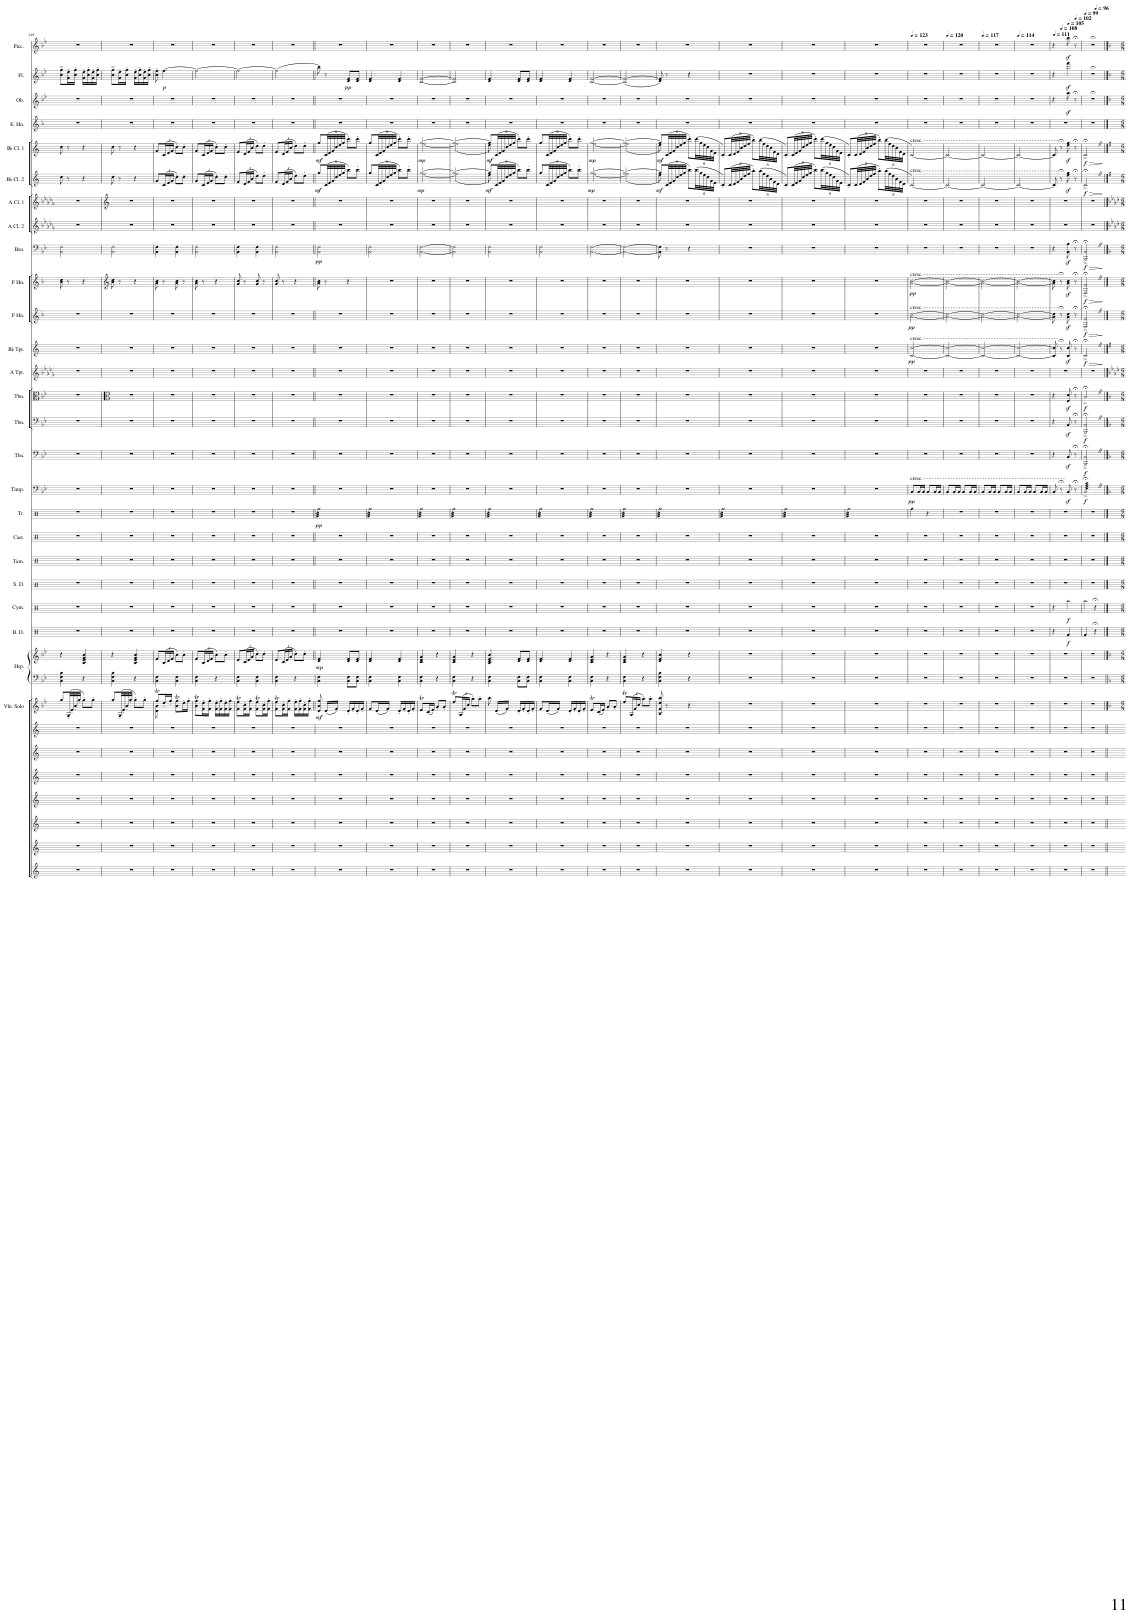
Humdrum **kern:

**kern	**kern	**kern	**kern	**kern	**kern	**kern	**kern	**dynam	**kern	**kern	**dynam	**kern	**dynam	**kern	**dynam	**kern	**kern	**kern	**kern	**dynam	**kern	**dynam	**kern	**dynam	**kern	**dynam	**kern	**dynam	**kern	**kern	**dynam	**kern	**dynam	**kern	**dynam	**kern	**dynam	**kern	**kern	**kern	**dynam	**kern	**dynam	**kern	**kern	**kern	**dynam	**kern
*part32	*part31	*part30	*part29	*part28	*part27	*part26	*part25	*part25	*part24	*part24	*part24	*part23	*part23	*part22	*part22	*part21	*part20	*part19	*part18	*part18	*part17	*part17	*part16	*part16	*part15	*part15	*part14	*part14	*part13	*part12	*part12	*part11	*part11	*part10	*part10	*part9	*part9	*part8	*part7	*part6	*part6	*part5	*part5	*part4	*part3	*part2	*part2	*part1
*staff33	*staff32	*staff31	*staff30	*staff29	*staff28	*staff27	*staff26	*staff26	*staff25	*staff24	*staff24/25	*staff23	*staff23	*staff22	*staff22	*staff21	*staff20	*staff19	*staff18	*staff18	*staff17	*staff17	*staff16	*staff16	*staff15	*staff15	*staff14	*staff14	*staff13	*staff12	*staff12	*staff11	*staff11	*staff10	*staff10	*staff9	*staff9	*staff8	*staff7	*staff6	*staff6	*staff5	*staff5	*staff4	*staff3	*staff2	*staff2	*staff1
*I"Piano	*I"Piano	*I"Piano	*I"Piano	*I"Piano	*I"Piano	*I"Piano	*I"Violin Solo	*	*I"Harp	*	*	*I"Bass Drum	*	*I"Cymbals	*	*I"Snare Drum	*I"Tambourine	*I"Castanets	*I"Triangle	*	*I"Timpani	*	*I"Tuba	*	*I"Trombone	*	*I"Trombone	*	*I"A Trumpet	*I"Bb Trumpet	*	*I"Horn in F	*	*I"Horn in F	*	*I"Bassoon	*	*I"A Clarinet 2	*I"A Clarinet 1	*I"Bb Clarinet 2	*	*I"Bb Clarinet 1	*	*I"English Horn	*I"Oboe	*I"Flute	*	*I"Piccolo
*I'Pno	*I'Pno	*I'Pno	*I'Pno	*I'Pno	*I'Pno	*I'Pno	*I'Vln. Solo	*	*I'Hrp.	*	*	*I'B. D.	*	*I'Cym.	*	*I'S. D.	*I'Tam.	*I'Cast.	*I'Tr.	*	*I'Timp.	*	*I'Tba.	*	*I'Tbn.	*	*I'Tbn.	*	*I'A Tpt.	*I'Bb Tpt.	*	*	*	*	*	*I'Bsn.	*	*I'A Cl. 2	*I'A Cl. 1	*I'Bb Cl. 2	*	*I'Bb Cl. 1	*	*I'E. Hn.	*I'Ob.	*I'Fl.	*	*I'Picc.
!!LO:PB:g=z
*clefG2	*clefG2	*clefG2	*clefG2	*clefG2	*clefG2	*clefG2	*clefG2	*	*clefF4	*clefG2	*	*clefX	*	*clefX	*	*clefX	*clefX	*clefX	*clefX	*	*clefF4	*	*clefF4	*	*clefF4	*	*clefF4	*	*clefG2	*clefG2	*	*clefG2	*	*clefG2	*	*clefF4	*	*clefG2	*clefG2	*clefG2	*	*clefG2	*	*clefG2	*clefG2	*clefG2	*	*clefG2
*	*	*	*	*	*	*	*	*	*	*	*	*	*	*	*	*	*	*	*	*	*	*	*	*	*	*	*	*	*Trd2c3	*Trd1c2	*	*Trd4c7	*	*Trd4c7	*	*	*	*Trd2c3	*Trd2c3	*Trd1c2	*	*Trd1c2	*	*Trd4c7	*	*	*	*Trd-7c-12
*k[]	*k[]	*k[]	*k[]	*k[]	*k[]	*k[]	*k[b-e-]	*	*k[b-e-]	*k[b-e-]	*	*k[]	*	*k[]	*	*k[]	*k[]	*k[]	*k[]	*	*k[b-e-]	*	*k[b-e-]	*	*k[b-e-]	*	*k[b-e-]	*	*k[b-e-a-d-g-]	*k[]	*	*k[b-]	*	*k[b-]	*	*k[b-e-]	*	*k[b-e-a-d-g-]	*k[b-e-a-d-g-]	*k[]	*	*k[]	*	*k[b-]	*k[b-e-]	*k[b-e-]	*	*k[b-e-]
*	*	*	*	*	*	*	*M2/4	*	*M2/4	*M2/4	*	*M2/4	*	*M2/4	*	*M2/4	*M2/4	*M2/4	*M2/4	*	*M2/4	*	*M2/4	*	*M2/4	*	*M2/4	*	*M2/4	*M2/4	*	*M2/4	*	*M2/4	*	*M2/4	*	*M2/4	*M2/4	*M2/4	*	*M2/4	*	*M2/4	*M2/4	*M2/4	*	*M2/4
=249	=249	=249	=249	=249	=249	=249	=249	=249	=249	=249	=249	=249	=249	=249	=249	=249	=249	=249	=249	=249	=249	=249	=249	=249	=249	=249	=249	=249	=249	=249	=249	=249	=249	=249	=249	=249	=249	=249	=249	=249	=249	=249	=249	=249	=249	=249	=249	=249
1r	1r	1r	1r	1r	1r	1r	8gg/L	.	4BB-\ 4F\ 4B-\	4r	.	2r	.	2r	.	2r	2r	2r	2r	.	2r	.	2r	.	2r	.	2r	.	2r	2r	.	2r	.	8b-\ 8dd\	.	2BB-\ 2F\	.	2r	2r	8cc\	.	8cc\	.	2r	2r	8b-\^ 8gg\^L	.	2r
.	.	.	.	.	.	.	(32G'/LL	.	.	.	.	.	.	.	.	.	.	.	.	.	.	.	.	.	.	.	.	.	.	.	.	.	.	8r	.	.	.	.	.	8r	.	8r	.	.	.	16g\' 16ee-\'L	.	.
.	.	.	.	.	.	.	32e-'/	.	.	.	.	.	.	.	.	.	.	.	.	.	.	.	.	.	.	.	.	.	.	.	.	.	.	.	.	.	.	.	.	.	.	.	.	.	.	.	.	.
.	.	.	.	.	.	.	32b-'/	.	.	.	.	.	.	.	.	.	.	.	.	.	.	.	.	.	.	.	.	.	.	.	.	.	.	.	.	.	.	.	.	.	.	.	.	.	.	16b-\' 16gg\'JJ	.	.
.	.	.	.	.	.	.	32gg'/JJJ	.	.	.	.	.	.	.	.	.	.	.	.	.	.	.	.	.	.	.	.	.	.	.	.	.	.	.	.	.	.	.	.	.	.	.	.	.	.	.	.	.
.	.	.	.	.	.	.	8gg'\L)	.	4r	4B-/ 4e-/ 4g/ 4b-/	.	.	.	.	.	.	.	.	.	.	.	.	.	.	.	.	.	.	.	.	.	.	.	4r	.	.	.	.	.	4r	.	4r	.	.	.	16g\' 16ee-\'LL	.	.
.	.	.	.	.	.	.	.	.	.	.	.	.	.	.	.	.	.	.	.	.	.	.	.	.	.	.	.	.	.	.	.	.	.	.	.	.	.	.	.	.	.	.	.	.	.	16b-\' 16gg\'	.	.
.	.	.	.	.	.	.	8gg'\J	.	.	.	.	.	.	.	.	.	.	.	.	.	.	.	.	.	.	.	.	.	.	.	.	.	.	.	.	.	.	.	.	.	.	.	.	.	.	16g\' 16ee-\'	.	.
.	.	.	.	.	.	.	.	.	.	.	.	.	.	.	.	.	.	.	.	.	.	.	.	.	.	.	.	.	.	.	.	.	.	.	.	.	.	.	.	.	.	.	.	.	.	16b-\' 16gg\'JJ	.	.
.	.	.	.	.	.	.	2ryy	.	2ryy	2ryy	.	2ryy	.	2ryy	.	2ryy	2ryy	2ryy	2ryy	.	2ryy	.	2ryy	.	2ryy	.	2ryy	.	2ryy	2ryy	.	2ryy	.	2ryy	.	2ryy	.	2ryy	2ryy	2ryy	.	2ryy	.	2ryy	2ryy	2ryy	.	2ryy
=250	=250	=250	=250	=250	=250	=250	=250	=250	=250	=250	=250	=250	=250	=250	=250	=250	=250	=250	=250	=250	=250	=250	=250	=250	=250	=250	=250	=250	=250	=250	=250	=250	=250	=250	=250	=250	=250	=250	=250	=250	=250	=250	=250	=250	=250	=250	=250	=250
1r	1r	1r	1r	1r	1r	1r	8gg/L	.	4BB-\ 4F\ 4B-\	4r	.	2r	.	2r	.	2r	2r	2r	2r	.	2r	.	2r	.	2r	.	2r	.	2r	2r	.	2r	.	8b-\ 8dd\	.	2BB-\ 2F\	.	2r	2r	8cc\	.	8cc\	.	2r	2r	8b-\^ 8gg\^L	.	2r
.	.	.	.	.	.	.	(32G'/LL	.	.	.	.	.	.	.	.	.	.	.	.	.	.	.	.	.	.	.	.	.	.	.	.	.	.	8r	.	.	.	.	.	8r	.	8r	.	.	.	16g\' 16ee-\'L	.	.
.	.	.	.	.	.	.	32e-'/	.	.	.	.	.	.	.	.	.	.	.	.	.	.	.	.	.	.	.	.	.	.	.	.	.	.	.	.	.	.	.	.	.	.	.	.	.	.	.	.	.
.	.	.	.	.	.	.	32b-'/	.	.	.	.	.	.	.	.	.	.	.	.	.	.	.	.	.	.	.	.	.	.	.	.	.	.	.	.	.	.	.	.	.	.	.	.	.	.	16b-\' 16gg\'JJ	.	.
.	.	.	.	.	.	.	32gg'/JJJ	.	.	.	.	.	.	.	.	.	.	.	.	.	.	.	.	.	.	.	.	.	.	.	.	.	.	.	.	.	.	.	.	.	.	.	.	.	.	.	.	.
.	.	.	.	.	.	.	8gg'\L)	.	4r	4B-/ 4e-/ 4g/ 4b-/	.	.	.	.	.	.	.	.	.	.	.	.	.	.	.	.	.	.	.	.	.	.	.	4r	.	.	.	.	.	4r	.	4r	.	.	.	16g\' 16ee-\'LL	.	.
.	.	.	.	.	.	.	.	.	.	.	.	.	.	.	.	.	.	.	.	.	.	.	.	.	.	.	.	.	.	.	.	.	.	.	.	.	.	.	.	.	.	.	.	.	.	16b-\' 16gg\'	.	.
.	.	.	.	.	.	.	8gg'\J	.	.	.	.	.	.	.	.	.	.	.	.	.	.	.	.	.	.	.	.	.	.	.	.	.	.	.	.	.	.	.	.	.	.	.	.	.	.	16g\' 16ee-\'	.	.
.	.	.	.	.	.	.	.	.	.	.	.	.	.	.	.	.	.	.	.	.	.	.	.	.	.	.	.	.	.	.	.	.	.	.	.	.	.	.	.	.	.	.	.	.	.	16b-\' 16gg\'JJ	.	.
.	.	.	.	.	.	.	2ryy	.	2ryy	2ryy	.	2ryy	.	2ryy	.	2ryy	2ryy	2ryy	2ryy	.	2ryy	.	2ryy	.	2ryy	.	2ryy	.	2ryy	2ryy	.	2ryy	.	2ryy	.	2ryy	.	2ryy	2ryy	2ryy	.	2ryy	.	2ryy	2ryy	2ryy	.	2ryy
=251	=251	=251	=251	=251	=251	=251	=251	=251	=251	=251	=251	=251	=251	=251	=251	=251	=251	=251	=251	=251	=251	=251	=251	=251	=251	=251	=251	=251	=251	=251	=251	=251	=251	=251	=251	=251	=251	=251	=251	=251	=251	=251	=251	=251	=251	=251	=251	=251
*	*	*	*	*	*	*	*^	*	*	*	*	*	*	*	*	*	*	*	*	*	*	*	*	*	*	*	*	*	*	*	*	*	*	*	*	*	*	*	*	*	*	*	*	*	*	*	*	*
1r	1r	1r	1r	1r	1r	1r	8ffT/L	8d\ 8b-\	.	4BB-\ 4F\	8f/L	.	2r	.	2r	.	2r	2r	2r	2r	.	2r	.	2r	.	2r	.	2r	.	2r	2r	.	2r	.	8a\ 8cc\	.	4BB-\ 4F\	.	2r	2r	8g/L	.	8g/L	.	2r	2r	8b-\' 8ff\'	.	2r
*	*	*	*	*	*	*	*	*	*	*	*Xbrackettup	*	*	*	*	*	*	*	*	*	*	*	*	*	*	*	*	*	*	*	*	*	*	*	*	*	*	*	*	*	*Xbrackettup	*	*Xbrackettup	*	*	*	*	*	*
!	!	!	!	!	!	!	!	!	!	!	!	!	!	!	!	!	!	!	!	!	!	!	!	!	!	!	!	!	!	!	!	!	!	!	!	!	!	!	!	!	!	!	!	!	!	!	!	!LO:DY:b	!
.	.	.	.	.	.	.	16dd'/L	2ryy	.	.	(24B-/L	.	.	.	.	.	.	.	.	.	.	.	.	.	.	.	.	.	.	.	.	.	.	.	8r	.	.	.	.	.	(24c/L	.	(24c/L	.	.	.	[4.ff\	p	.
.	.	.	.	.	.	.	.	.	.	.	24d/	.	.	.	.	.	.	.	.	.	.	.	.	.	.	.	.	.	.	.	.	.	.	.	.	.	.	.	.	.	24e/	.	24e/	.	.	.	.	.	.
.	.	.	.	.	.	.	16ff'/JJ	.	.	.	.	.	.	.	.	.	.	.	.	.	.	.	.	.	.	.	.	.	.	.	.	.	.	.	.	.	.	.	.	.	.	.	.	.	.	.	.	.	.
.	.	.	.	.	.	.	.	.	.	.	24f/JJ	.	.	.	.	.	.	.	.	.	.	.	.	.	.	.	.	.	.	.	.	.	.	.	.	.	.	.	.	.	24g/JJ	.	24g/JJ	.	.	.	.	.	.
.	.	.	.	.	.	.	8b-\T 8ff\TL	.	.	4BB-\ 4F\	8b-'\L)	.	.	.	.	.	.	.	.	.	.	.	.	.	.	.	.	.	.	.	.	.	.	.	8a\ 8cc\	.	4BB-\ 4F\	.	.	.	8cc'\L)	.	8cc'\L)	.	.	.	.	.	.
.	.	.	.	.	.	.	16dd'\L	.	.	.	8b-'\J	.	.	.	.	.	.	.	.	.	.	.	.	.	.	.	.	.	.	.	.	.	.	.	8r	.	.	.	.	.	8cc'\J	.	8cc'\J	.	.	.	.	.	.
.	.	.	.	.	.	.	16ff'\JJ	.	.	.	.	.	.	.	.	.	.	.	.	.	.	.	.	.	.	.	.	.	.	.	.	.	.	.	.	.	.	.	.	.	.	.	.	.	.	.	.	.	.
.	.	.	.	.	.	.	2ryy	.	.	2ryy	2ryy	.	2ryy	.	2ryy	.	2ryy	2ryy	2ryy	2ryy	.	2ryy	.	2ryy	.	2ryy	.	2ryy	.	2ryy	2ryy	.	2ryy	.	2ryy	.	2ryy	.	2ryy	2ryy	2ryy	.	2ryy	.	2ryy	2ryy	2ryy	.	2ryy
.	.	.	.	.	.	.	.	4.ryy	.	.	.	.	.	.	.	.	.	.	.	.	.	.	.	.	.	.	.	.	.	.	.	.	.	.	.	.	.	.	.	.	.	.	.	.	.	.	.	.	.
*	*	*	*	*	*	*	*v	*v	*	*	*	*	*	*	*	*	*	*	*	*	*	*	*	*	*	*	*	*	*	*	*	*	*	*	*	*	*	*	*	*	*	*	*	*	*	*	*	*	*
=252	=252	=252	=252	=252	=252	=252	=252	=252	=252	=252	=252	=252	=252	=252	=252	=252	=252	=252	=252	=252	=252	=252	=252	=252	=252	=252	=252	=252	=252	=252	=252	=252	=252	=252	=252	=252	=252	=252	=252	=252	=252	=252	=252	=252	=252	=252	=252	=252
1r	1r	1r	1r	1r	1r	1r	8b-\T 8ff\TL	.	4BB-\ 4F\	8f/L	.	2r	.	2r	.	2r	2r	2r	2r	.	2r	.	2r	.	2r	.	2r	.	2r	2r	.	2r	.	8a\ 8cc\	.	2BB-\ 2F\	.	2r	2r	8g/L	.	8g/L	.	2r	2r	2ff\_	.	2r
.	.	.	.	.	.	.	16f\' 16dd\'L	.	.	(24B-/L	.	.	.	.	.	.	.	.	.	.	.	.	.	.	.	.	.	.	.	.	.	.	.	8r	.	.	.	.	.	(24c/L	.	(24c/L	.	.	.	.	.	.
.	.	.	.	.	.	.	.	.	.	24d/	.	.	.	.	.	.	.	.	.	.	.	.	.	.	.	.	.	.	.	.	.	.	.	.	.	.	.	.	.	24e/	.	24e/	.	.	.	.	.	.
.	.	.	.	.	.	.	16f\' 16ff\'JJ	.	.	.	.	.	.	.	.	.	.	.	.	.	.	.	.	.	.	.	.	.	.	.	.	.	.	.	.	.	.	.	.	.	.	.	.	.	.	.	.	.
.	.	.	.	.	.	.	.	.	.	24f/JJ	.	.	.	.	.	.	.	.	.	.	.	.	.	.	.	.	.	.	.	.	.	.	.	.	.	.	.	.	.	24g/JJ	.	24g/JJ	.	.	.	.	.	.
.	.	.	.	.	.	.	16f\' 16dd\'LL	.	4r	8b-'\L)	.	.	.	.	.	.	.	.	.	.	.	.	.	.	.	.	.	.	.	.	.	.	.	4r	.	.	.	.	.	8cc'\L)	.	8cc'\L)	.	.	.	.	.	.
.	.	.	.	.	.	.	16f\' 16ff\'	.	.	.	.	.	.	.	.	.	.	.	.	.	.	.	.	.	.	.	.	.	.	.	.	.	.	.	.	.	.	.	.	.	.	.	.	.	.	.	.	.
.	.	.	.	.	.	.	16f\' 16dd\'	.	.	8b-'\J	.	.	.	.	.	.	.	.	.	.	.	.	.	.	.	.	.	.	.	.	.	.	.	.	.	.	.	.	.	8cc'\J	.	8cc'\J	.	.	.	.	.	.
.	.	.	.	.	.	.	16f\' 16ff\'JJ	.	.	.	.	.	.	.	.	.	.	.	.	.	.	.	.	.	.	.	.	.	.	.	.	.	.	.	.	.	.	.	.	.	.	.	.	.	.	.	.	.
.	.	.	.	.	.	.	2ryy	.	2ryy	2ryy	.	2ryy	.	2ryy	.	2ryy	2ryy	2ryy	2ryy	.	2ryy	.	2ryy	.	2ryy	.	2ryy	.	2ryy	2ryy	.	2ryy	.	2ryy	.	2ryy	.	2ryy	2ryy	2ryy	.	2ryy	.	2ryy	2ryy	2ryy	.	2ryy
=253	=253	=253	=253	=253	=253	=253	=253	=253	=253	=253	=253	=253	=253	=253	=253	=253	=253	=253	=253	=253	=253	=253	=253	=253	=253	=253	=253	=253	=253	=253	=253	=253	=253	=253	=253	=253	=253	=253	=253	=253	=253	=253	=253	=253	=253	=253	=253	=253
1r	1r	1r	1r	1r	1r	1r	8f\T 8ee-\TL	.	4BB-\ 4F\	8e-/L	.	2r	.	2r	.	2r	2r	2r	2r	.	2r	.	2r	.	2r	.	2r	.	2r	2r	.	2r	.	8g/ 8cc/	.	4BB-\ 4F\	.	2r	2r	8f/L	.	8f/L	.	2r	2r	2ff\_	.	2r
.	.	.	.	.	.	.	16f\' 16cc\'L	.	.	(24c/L	.	.	.	.	.	.	.	.	.	.	.	.	.	.	.	.	.	.	.	.	.	.	.	8r	.	.	.	.	.	(24d/L	.	(24d/L	.	.	.	.	.	.
.	.	.	.	.	.	.	.	.	.	24e-/	.	.	.	.	.	.	.	.	.	.	.	.	.	.	.	.	.	.	.	.	.	.	.	.	.	.	.	.	.	24f/	.	24f/	.	.	.	.	.	.
.	.	.	.	.	.	.	16f\' 16ff\'JJ	.	.	.	.	.	.	.	.	.	.	.	.	.	.	.	.	.	.	.	.	.	.	.	.	.	.	.	.	.	.	.	.	.	.	.	.	.	.	.	.	.
.	.	.	.	.	.	.	.	.	.	24a/JJ	.	.	.	.	.	.	.	.	.	.	.	.	.	.	.	.	.	.	.	.	.	.	.	.	.	.	.	.	.	24b/JJ	.	24b/JJ	.	.	.	.	.	.
.	.	.	.	.	.	.	8f\T 8ee-\TL	.	4BB-\ 4F\	8cc'\L)	.	.	.	.	.	.	.	.	.	.	.	.	.	.	.	.	.	.	.	.	.	.	.	8g/ 8cc/	.	4BB-\ 4F\	.	.	.	8dd'\L)	.	8dd'\L)	.	.	.	.	.	.
.	.	.	.	.	.	.	16f\' 16cc\'L	.	.	8cc'\J	.	.	.	.	.	.	.	.	.	.	.	.	.	.	.	.	.	.	.	.	.	.	.	8r	.	.	.	.	.	8dd'\J	.	8dd'\J	.	.	.	.	.	.
.	.	.	.	.	.	.	16f\' 16ff\'JJ	.	.	.	.	.	.	.	.	.	.	.	.	.	.	.	.	.	.	.	.	.	.	.	.	.	.	.	.	.	.	.	.	.	.	.	.	.	.	.	.	.
.	.	.	.	.	.	.	2ryy	.	2ryy	2ryy	.	2ryy	.	2ryy	.	2ryy	2ryy	2ryy	2ryy	.	2ryy	.	2ryy	.	2ryy	.	2ryy	.	2ryy	2ryy	.	2ryy	.	2ryy	.	2ryy	.	2ryy	2ryy	2ryy	.	2ryy	.	2ryy	2ryy	2ryy	.	2ryy
=254	=254	=254	=254	=254	=254	=254	=254	=254	=254	=254	=254	=254	=254	=254	=254	=254	=254	=254	=254	=254	=254	=254	=254	=254	=254	=254	=254	=254	=254	=254	=254	=254	=254	=254	=254	=254	=254	=254	=254	=254	=254	=254	=254	=254	=254	=254	=254	=254
1r	1r	1r	1r	1r	1r	1r	8f\T 8ee-\TL	.	4BB-\ 4F\	8e-/L	.	2r	.	2r	.	2r	2r	2r	2r	.	2r	.	2r	.	2r	.	2r	.	2r	2r	.	2r	.	8g/ 8cc/	.	2BB-\ 2F\	.	2r	2r	8f/L	.	8f/L	.	2r	2r	(2ff\]	.	2r
.	.	.	.	.	.	.	16f\' 16cc\'L	.	.	(24c/L	.	.	.	.	.	.	.	.	.	.	.	.	.	.	.	.	.	.	.	.	.	.	.	8r	.	.	.	.	.	(24d/L	.	(24d/L	.	.	.	.	.	.
.	.	.	.	.	.	.	.	.	.	24e-/	.	.	.	.	.	.	.	.	.	.	.	.	.	.	.	.	.	.	.	.	.	.	.	.	.	.	.	.	.	24f/	.	24f/	.	.	.	.	.	.
.	.	.	.	.	.	.	16f\' 16ff\'JJ	.	.	.	.	.	.	.	.	.	.	.	.	.	.	.	.	.	.	.	.	.	.	.	.	.	.	.	.	.	.	.	.	.	.	.	.	.	.	.	.	.
.	.	.	.	.	.	.	.	.	.	24a/JJ	.	.	.	.	.	.	.	.	.	.	.	.	.	.	.	.	.	.	.	.	.	.	.	.	.	.	.	.	.	24b/JJ	.	24b/JJ	.	.	.	.	.	.
.	.	.	.	.	.	.	16f\' 16ee-\'LL	.	4r	8cc'\L)	.	.	.	.	.	.	.	.	.	.	.	.	.	.	.	.	.	.	.	.	.	.	.	4r	.	.	.	.	.	8dd'\L)	.	8dd'\L)	.	.	.	.	.	.
.	.	.	.	.	.	.	16f\' 16ff\'	.	.	.	.	.	.	.	.	.	.	.	.	.	.	.	.	.	.	.	.	.	.	.	.	.	.	.	.	.	.	.	.	.	.	.	.	.	.	.	.	.
.	.	.	.	.	.	.	16f\' 16cc\'	.	.	8cc'\J	.	.	.	.	.	.	.	.	.	.	.	.	.	.	.	.	.	.	.	.	.	.	.	.	.	.	.	.	.	8dd'\J	.	8dd'\J	.	.	.	.	.	.
.	.	.	.	.	.	.	16f\' 16ff\'JJ	.	.	.	.	.	.	.	.	.	.	.	.	.	.	.	.	.	.	.	.	.	.	.	.	.	.	.	.	.	.	.	.	.	.	.	.	.	.	.	.	.
.	.	.	.	.	.	.	2ryy	.	2ryy	2ryy	.	2ryy	.	2ryy	.	2ryy	2ryy	2ryy	2ryy	.	2ryy	.	2ryy	.	2ryy	.	2ryy	.	2ryy	2ryy	.	2ryy	.	2ryy	.	2ryy	.	2ryy	2ryy	2ryy	.	2ryy	.	2ryy	2ryy	2ryy	.	2ryy
=255||	=255||	=255||	=255||	=255||	=255||	=255||	=255||	=255||	=255||	=255||	=255||	=255||	=255||	=255||	=255||	=255||	=255||	=255||	=255||	=255||	=255||	=255||	=255||	=255||	=255||	=255||	=255||	=255||	=255||	=255||	=255||	=255||	=255||	=255||	=255||	=255||	=255||	=255||	=255||	=255||	=255||	=255||	=255||	=255||	=255||	=255||	=255||	=255||
!	!	!	!	!	!	!	!	!LO:DY:b	!	!	!LO:DY:b	!	!	!	!	!	!	!	!LO:N:head=diamond	!LO:DY:b	!	!	!	!	!	!	!	!	!	!	!	!	!	!	!	!	!LO:DY:b	!	!	!	!LO:DY:b	!	!LO:DY:b	!	!	!	!	!
*	*	*	*	*	*	*	*	*	*	*	*	*	*	*	*	*	*	*	*tremolo	*	*	*	*	*	*	*	*	*	*	*	*	*	*	*	*	*	*	*	*	*	*	*	*	*	*	*	*	*
1r	1r	1r	1r	1r	1r	1r	8d/ 8b-/ 8ff/	mf	4BB-\ 4F\	4d/ 4f/	mp	2r	.	2r	.	2r	2r	2r	32Rff\LLL	pp	2r	.	2r	.	2r	.	2r	.	2r	2r	.	2r	.	8a\ 8cc\	.	2BB-\ 2F\	pp	2r	2r	8gg/L	mf	8gg/L	mf	2r	2r	8bb-\)	.	2r
.	.	.	.	.	.	.	.	.	.	.	.	.	.	.	.	.	.	.	32Rff\	.	.	.	.	.	.	.	.	.	.	.	.	.	.	.	.	.	.	.	.	.	.	.	.	.	.	.	.	.
.	.	.	.	.	.	.	.	.	.	.	.	.	.	.	.	.	.	.	32Rff\	.	.	.	.	.	.	.	.	.	.	.	.	.	.	.	.	.	.	.	.	.	.	.	.	.	.	.	.	.
.	.	.	.	.	.	.	.	.	.	.	.	.	.	.	.	.	.	.	32Rff\	.	.	.	.	.	.	.	.	.	.	.	.	.	.	.	.	.	.	.	.	.	.	.	.	.	.	.	.	.
.	.	.	.	.	.	.	(16d/LL	.	.	.	.	.	.	.	.	.	.	.	32Rff\	.	.	.	.	.	.	.	.	.	.	.	.	.	.	8r	.	.	.	.	.	(48c/LL	.	(48c/LL	.	.	.	8r	.	.
.	.	.	.	.	.	.	.	.	.	.	.	.	.	.	.	.	.	.	.	.	.	.	.	.	.	.	.	.	.	.	.	.	.	.	.	.	.	.	.	48e/	.	48e/	.	.	.	.	.	.
.	.	.	.	.	.	.	.	.	.	.	.	.	.	.	.	.	.	.	32Rff\	.	.	.	.	.	.	.	.	.	.	.	.	.	.	.	.	.	.	.	.	.	.	.	.	.	.	.	.	.
.	.	.	.	.	.	.	.	.	.	.	.	.	.	.	.	.	.	.	.	.	.	.	.	.	.	.	.	.	.	.	.	.	.	.	.	.	.	.	.	48g/	.	48g/	.	.	.	.	.	.
.	.	.	.	.	.	.	16f/JJ)	.	.	.	.	.	.	.	.	.	.	.	32Rff\	.	.	.	.	.	.	.	.	.	.	.	.	.	.	.	.	.	.	.	.	48cc/	.	48cc/	.	.	.	.	.	.
.	.	.	.	.	.	.	.	.	.	.	.	.	.	.	.	.	.	.	.	.	.	.	.	.	.	.	.	.	.	.	.	.	.	.	.	.	.	.	.	48ee/	.	48ee/	.	.	.	.	.	.
.	.	.	.	.	.	.	.	.	.	.	.	.	.	.	.	.	.	.	32Rff\	.	.	.	.	.	.	.	.	.	.	.	.	.	.	.	.	.	.	.	.	.	.	.	.	.	.	.	.	.
.	.	.	.	.	.	.	.	.	.	.	.	.	.	.	.	.	.	.	.	.	.	.	.	.	.	.	.	.	.	.	.	.	.	.	.	.	.	.	.	48gg/JJJ	.	48gg/JJJ	.	.	.	.	.	.
!	!	!	!	!	!	!	!	!	!	!	!	!	!	!	!	!	!	!	!	!	!	!	!	!	!	!	!	!	!	!	!	!	!	!	!	!	!	!	!	!	!	!	!	!	!	!	!LO:DY:b	!
.	.	.	.	.	.	.	16d'/LL	.	8BB-\ 8F\L	8d/ 8f/L	.	.	.	.	.	.	.	.	32Rff\	.	.	.	.	.	.	.	.	.	.	.	.	.	.	4r	.	.	.	.	.	8ccc'\L)	.	8ccc'\L)	.	.	.	8d/ 8f/L	pp	.
.	.	.	.	.	.	.	.	.	.	.	.	.	.	.	.	.	.	.	32Rff\	.	.	.	.	.	.	.	.	.	.	.	.	.	.	.	.	.	.	.	.	.	.	.	.	.	.	.	.	.
.	.	.	.	.	.	.	16f'/	.	.	.	.	.	.	.	.	.	.	.	32Rff\	.	.	.	.	.	.	.	.	.	.	.	.	.	.	.	.	.	.	.	.	.	.	.	.	.	.	.	.	.
.	.	.	.	.	.	.	.	.	.	.	.	.	.	.	.	.	.	.	32Rff\	.	.	.	.	.	.	.	.	.	.	.	.	.	.	.	.	.	.	.	.	.	.	.	.	.	.	.	.	.
.	.	.	.	.	.	.	16d'/	.	8BB-\ 8F\J	8d/ 8f/J	.	.	.	.	.	.	.	.	32Rff\	.	.	.	.	.	.	.	.	.	.	.	.	.	.	.	.	.	.	.	.	8ccc'\J	.	8ccc'\J	.	.	.	8d/ 8f/J	.	.
.	.	.	.	.	.	.	.	.	.	.	.	.	.	.	.	.	.	.	32Rff\	.	.	.	.	.	.	.	.	.	.	.	.	.	.	.	.	.	.	.	.	.	.	.	.	.	.	.	.	.
.	.	.	.	.	.	.	16f'/JJ	.	.	.	.	.	.	.	.	.	.	.	32Rff\	.	.	.	.	.	.	.	.	.	.	.	.	.	.	.	.	.	.	.	.	.	.	.	.	.	.	.	.	.
.	.	.	.	.	.	.	.	.	.	.	.	.	.	.	.	.	.	.	32Rff\JJJ	.	.	.	.	.	.	.	.	.	.	.	.	.	.	.	.	.	.	.	.	.	.	.	.	.	.	.	.	.
.	.	.	.	.	.	.	2ryy	.	2ryy	2ryy	.	2ryy	.	2ryy	.	2ryy	2ryy	2ryy	2ryy	.	2ryy	.	2ryy	.	2ryy	.	2ryy	.	2ryy	2ryy	.	2ryy	.	2ryy	.	2ryy	.	2ryy	2ryy	2ryy	.	2ryy	.	2ryy	2ryy	2ryy	.	2ryy
=256	=256	=256	=256	=256	=256	=256	=256	=256	=256	=256	=256	=256	=256	=256	=256	=256	=256	=256	=256	=256	=256	=256	=256	=256	=256	=256	=256	=256	=256	=256	=256	=256	=256	=256	=256	=256	=256	=256	=256	=256	=256	=256	=256	=256	=256	=256	=256	=256
!	!	!	!	!	!	!	!	!	!	!	!	!	!	!	!	!	!	!	!LO:N:head=diamond	!	!	!	!	!	!	!	!	!	!	!	!	!	!	!	!	!	!	!	!	!	!	!	!	!	!	!	!	!
1r	1r	1r	1r	1r	1r	1r	8f/L	.	4BB-\ 4F\	4d/ 4f/	.	2r	.	2r	.	2r	2r	2r	32Rff\LLL	.	2r	.	2r	.	2r	.	2r	.	2r	2r	.	2r	.	2r	.	2BB-\ 2F\	.	2r	2r	8gg/L	.	8gg/L	.	2r	2r	4d/ 4f/	.	2r
.	.	.	.	.	.	.	.	.	.	.	.	.	.	.	.	.	.	.	32Rff\	.	.	.	.	.	.	.	.	.	.	.	.	.	.	.	.	.	.	.	.	.	.	.	.	.	.	.	.	.
.	.	.	.	.	.	.	.	.	.	.	.	.	.	.	.	.	.	.	32Rff\	.	.	.	.	.	.	.	.	.	.	.	.	.	.	.	.	.	.	.	.	.	.	.	.	.	.	.	.	.
.	.	.	.	.	.	.	.	.	.	.	.	.	.	.	.	.	.	.	32Rff\	.	.	.	.	.	.	.	.	.	.	.	.	.	.	.	.	.	.	.	.	.	.	.	.	.	.	.	.	.
.	.	.	.	.	.	.	(16d/L	.	.	.	.	.	.	.	.	.	.	.	32Rff\	.	.	.	.	.	.	.	.	.	.	.	.	.	.	.	.	.	.	.	.	(48c/LL	.	(48c/LL	.	.	.	.	.	.
.	.	.	.	.	.	.	.	.	.	.	.	.	.	.	.	.	.	.	.	.	.	.	.	.	.	.	.	.	.	.	.	.	.	.	.	.	.	.	.	48e/	.	48e/	.	.	.	.	.	.
.	.	.	.	.	.	.	.	.	.	.	.	.	.	.	.	.	.	.	32Rff\	.	.	.	.	.	.	.	.	.	.	.	.	.	.	.	.	.	.	.	.	.	.	.	.	.	.	.	.	.
.	.	.	.	.	.	.	.	.	.	.	.	.	.	.	.	.	.	.	.	.	.	.	.	.	.	.	.	.	.	.	.	.	.	.	.	.	.	.	.	48g/	.	48g/	.	.	.	.	.	.
.	.	.	.	.	.	.	16f/JJ)	.	.	.	.	.	.	.	.	.	.	.	32Rff\	.	.	.	.	.	.	.	.	.	.	.	.	.	.	.	.	.	.	.	.	48cc/	.	48cc/	.	.	.	.	.	.
.	.	.	.	.	.	.	.	.	.	.	.	.	.	.	.	.	.	.	.	.	.	.	.	.	.	.	.	.	.	.	.	.	.	.	.	.	.	.	.	48ee/	.	48ee/	.	.	.	.	.	.
.	.	.	.	.	.	.	.	.	.	.	.	.	.	.	.	.	.	.	32Rff\	.	.	.	.	.	.	.	.	.	.	.	.	.	.	.	.	.	.	.	.	.	.	.	.	.	.	.	.	.
.	.	.	.	.	.	.	.	.	.	.	.	.	.	.	.	.	.	.	.	.	.	.	.	.	.	.	.	.	.	.	.	.	.	.	.	.	.	.	.	48gg/JJJ	.	48gg/JJJ	.	.	.	.	.	.
.	.	.	.	.	.	.	16d'/LL	.	4BB-\ 4F\	4d/ 4f/	.	.	.	.	.	.	.	.	32Rff\	.	.	.	.	.	.	.	.	.	.	.	.	.	.	.	.	.	.	.	.	8ccc'\L)	.	8ccc'\L)	.	.	.	4d/ 4f/	.	.
.	.	.	.	.	.	.	.	.	.	.	.	.	.	.	.	.	.	.	32Rff\	.	.	.	.	.	.	.	.	.	.	.	.	.	.	.	.	.	.	.	.	.	.	.	.	.	.	.	.	.
.	.	.	.	.	.	.	16f'/	.	.	.	.	.	.	.	.	.	.	.	32Rff\	.	.	.	.	.	.	.	.	.	.	.	.	.	.	.	.	.	.	.	.	.	.	.	.	.	.	.	.	.
.	.	.	.	.	.	.	.	.	.	.	.	.	.	.	.	.	.	.	32Rff\	.	.	.	.	.	.	.	.	.	.	.	.	.	.	.	.	.	.	.	.	.	.	.	.	.	.	.	.	.
.	.	.	.	.	.	.	16d'/	.	.	.	.	.	.	.	.	.	.	.	32Rff\	.	.	.	.	.	.	.	.	.	.	.	.	.	.	.	.	.	.	.	.	8ccc'\J	.	8ccc'\J	.	.	.	.	.	.
.	.	.	.	.	.	.	.	.	.	.	.	.	.	.	.	.	.	.	32Rff\	.	.	.	.	.	.	.	.	.	.	.	.	.	.	.	.	.	.	.	.	.	.	.	.	.	.	.	.	.
.	.	.	.	.	.	.	16f'/JJ	.	.	.	.	.	.	.	.	.	.	.	32Rff\	.	.	.	.	.	.	.	.	.	.	.	.	.	.	.	.	.	.	.	.	.	.	.	.	.	.	.	.	.
.	.	.	.	.	.	.	.	.	.	.	.	.	.	.	.	.	.	.	32Rff\JJJ	.	.	.	.	.	.	.	.	.	.	.	.	.	.	.	.	.	.	.	.	.	.	.	.	.	.	.	.	.
.	.	.	.	.	.	.	2ryy	.	2ryy	2ryy	.	2ryy	.	2ryy	.	2ryy	2ryy	2ryy	2ryy	.	2ryy	.	2ryy	.	2ryy	.	2ryy	.	2ryy	2ryy	.	2ryy	.	2ryy	.	2ryy	.	2ryy	2ryy	2ryy	.	2ryy	.	2ryy	2ryy	2ryy	.	2ryy
=257	=257	=257	=257	=257	=257	=257	=257	=257	=257	=257	=257	=257	=257	=257	=257	=257	=257	=257	=257	=257	=257	=257	=257	=257	=257	=257	=257	=257	=257	=257	=257	=257	=257	=257	=257	=257	=257	=257	=257	=257	=257	=257	=257	=257	=257	=257	=257	=257
!	!	!	!	!	!	!	!	!	!	!	!	!	!	!	!	!	!	!	!LO:N:head=diamond	!	!	!	!	!	!	!	!	!	!	!	!	!	!	!	!	!	!	!	!	!	!LO:DY:b	!	!LO:DY:b	!	!	!	!	!
*	*	*	*	*	*	*	*	*	*	*	*	*	*	*	*	*	*	*	*	*	*	*	*	*	*	*	*	*	*	*	*	*	*	*	*	*	*	*	*	*^	*	*^	*	*	*	*	*	*
1r	1r	1r	1r	1r	1r	1r	8e-T/L	.	4BB-\ 4F\	4c/ 4e-/ 4a/	.	2r	.	2r	.	2r	2r	2r	32Rff\LLL	.	2r	.	2r	.	2r	.	2r	.	2r	2r	.	2r	.	2r	.	[2BB-\ [2F\	.	2r	2r	[2gg/	[2ff\	mp	[2gg/	[2ff\	mp	2r	2r	[2c/ [2f/	.	2r
.	.	.	.	.	.	.	.	.	.	.	.	.	.	.	.	.	.	.	32Rff\	.	.	.	.	.	.	.	.	.	.	.	.	.	.	.	.	.	.	.	.	.	.	.	.	.	.	.	.	.	.	.
.	.	.	.	.	.	.	.	.	.	.	.	.	.	.	.	.	.	.	32Rff\	.	.	.	.	.	.	.	.	.	.	.	.	.	.	.	.	.	.	.	.	.	.	.	.	.	.	.	.	.	.	.
.	.	.	.	.	.	.	.	.	.	.	.	.	.	.	.	.	.	.	32Rff\	.	.	.	.	.	.	.	.	.	.	.	.	.	.	.	.	.	.	.	.	.	.	.	.	.	.	.	.	.	.	.
.	.	.	.	.	.	.	(16c/L	.	.	.	.	.	.	.	.	.	.	.	32Rff\	.	.	.	.	.	.	.	.	.	.	.	.	.	.	.	.	.	.	.	.	.	.	.	.	.	.	.	.	.	.	.
.	.	.	.	.	.	.	.	.	.	.	.	.	.	.	.	.	.	.	32Rff\	.	.	.	.	.	.	.	.	.	.	.	.	.	.	.	.	.	.	.	.	.	.	.	.	.	.	.	.	.	.	.
.	.	.	.	.	.	.	16e-/JJ)	.	.	.	.	.	.	.	.	.	.	.	32Rff\	.	.	.	.	.	.	.	.	.	.	.	.	.	.	.	.	.	.	.	.	.	.	.	.	.	.	.	.	.	.	.
.	.	.	.	.	.	.	.	.	.	.	.	.	.	.	.	.	.	.	32Rff\	.	.	.	.	.	.	.	.	.	.	.	.	.	.	.	.	.	.	.	.	.	.	.	.	.	.	.	.	.	.	.
.	.	.	.	.	.	.	8a'/L	.	4r	4r	.	.	.	.	.	.	.	.	32Rff\	.	.	.	.	.	.	.	.	.	.	.	.	.	.	.	.	.	.	.	.	.	.	.	.	.	.	.	.	.	.	.
.	.	.	.	.	.	.	.	.	.	.	.	.	.	.	.	.	.	.	32Rff\	.	.	.	.	.	.	.	.	.	.	.	.	.	.	.	.	.	.	.	.	.	.	.	.	.	.	.	.	.	.	.
.	.	.	.	.	.	.	.	.	.	.	.	.	.	.	.	.	.	.	32Rff\	.	.	.	.	.	.	.	.	.	.	.	.	.	.	.	.	.	.	.	.	.	.	.	.	.	.	.	.	.	.	.
.	.	.	.	.	.	.	.	.	.	.	.	.	.	.	.	.	.	.	32Rff\	.	.	.	.	.	.	.	.	.	.	.	.	.	.	.	.	.	.	.	.	.	.	.	.	.	.	.	.	.	.	.
.	.	.	.	.	.	.	8a'/J	.	.	.	.	.	.	.	.	.	.	.	32Rff\	.	.	.	.	.	.	.	.	.	.	.	.	.	.	.	.	.	.	.	.	.	.	.	.	.	.	.	.	.	.	.
.	.	.	.	.	.	.	.	.	.	.	.	.	.	.	.	.	.	.	32Rff\	.	.	.	.	.	.	.	.	.	.	.	.	.	.	.	.	.	.	.	.	.	.	.	.	.	.	.	.	.	.	.
.	.	.	.	.	.	.	.	.	.	.	.	.	.	.	.	.	.	.	32Rff\	.	.	.	.	.	.	.	.	.	.	.	.	.	.	.	.	.	.	.	.	.	.	.	.	.	.	.	.	.	.	.
.	.	.	.	.	.	.	.	.	.	.	.	.	.	.	.	.	.	.	32Rff\JJJ	.	.	.	.	.	.	.	.	.	.	.	.	.	.	.	.	.	.	.	.	.	.	.	.	.	.	.	.	.	.	.
.	.	.	.	.	.	.	2ryy	.	2ryy	2ryy	.	2ryy	.	2ryy	.	2ryy	2ryy	2ryy	2ryy	.	2ryy	.	2ryy	.	2ryy	.	2ryy	.	2ryy	2ryy	.	2ryy	.	2ryy	.	2ryy	.	2ryy	2ryy	2ryy	2ryy	.	2ryy	2ryy	.	2ryy	2ryy	2ryy	.	2ryy
=258	=258	=258	=258	=258	=258	=258	=258	=258	=258	=258	=258	=258	=258	=258	=258	=258	=258	=258	=258	=258	=258	=258	=258	=258	=258	=258	=258	=258	=258	=258	=258	=258	=258	=258	=258	=258	=258	=258	=258	=258	=258	=258	=258	=258	=258	=258	=258	=258	=258	=258
!	!	!	!	!	!	!	!	!	!	!	!	!	!	!	!	!	!	!	!LO:N:head=diamond	!	!	!	!	!	!	!	!	!	!	!	!	!	!	!	!	!	!	!	!	!	!	!	!	!	!	!	!	!	!	!
1r	1r	1r	1r	1r	1r	1r	8ee-T/L	.	4BB-\ 4F\	4c/ 4e-/ 4a/	.	2r	.	2r	.	2r	2r	2r	32Rff\LLL	.	2r	.	2r	.	2r	.	2r	.	2r	2r	.	2r	.	2r	.	2BB-\] 2F\]	.	2r	2r	2gg/_	(2ff\]	.	2gg/_	(2ff\]	.	2r	2r	2c/] 2f/]	.	2r
.	.	.	.	.	.	.	.	.	.	.	.	.	.	.	.	.	.	.	32Rff\	.	.	.	.	.	.	.	.	.	.	.	.	.	.	.	.	.	.	.	.	.	.	.	.	.	.	.	.	.	.	.
.	.	.	.	.	.	.	.	.	.	.	.	.	.	.	.	.	.	.	32Rff\	.	.	.	.	.	.	.	.	.	.	.	.	.	.	.	.	.	.	.	.	.	.	.	.	.	.	.	.	.	.	.
.	.	.	.	.	.	.	.	.	.	.	.	.	.	.	.	.	.	.	32Rff\	.	.	.	.	.	.	.	.	.	.	.	.	.	.	.	.	.	.	.	.	.	.	.	.	.	.	.	.	.	.	.
*	*	*	*	*	*	*	*Xbrackettup	*	*	*	*	*	*	*	*	*	*	*	*	*	*	*	*	*	*	*	*	*	*	*	*	*	*	*	*	*	*	*	*	*	*	*	*	*	*	*	*	*	*	*
.	.	.	.	.	.	.	(24A/L	.	.	.	.	.	.	.	.	.	.	.	32Rff\	.	.	.	.	.	.	.	.	.	.	.	.	.	.	.	.	.	.	.	.	.	.	.	.	.	.	.	.	.	.	.
.	.	.	.	.	.	.	.	.	.	.	.	.	.	.	.	.	.	.	32Rff\	.	.	.	.	.	.	.	.	.	.	.	.	.	.	.	.	.	.	.	.	.	.	.	.	.	.	.	.	.	.	.
.	.	.	.	.	.	.	24f/	.	.	.	.	.	.	.	.	.	.	.	.	.	.	.	.	.	.	.	.	.	.	.	.	.	.	.	.	.	.	.	.	.	.	.	.	.	.	.	.	.	.	.
.	.	.	.	.	.	.	.	.	.	.	.	.	.	.	.	.	.	.	32Rff\	.	.	.	.	.	.	.	.	.	.	.	.	.	.	.	.	.	.	.	.	.	.	.	.	.	.	.	.	.	.	.
.	.	.	.	.	.	.	24cc/JJ	.	.	.	.	.	.	.	.	.	.	.	.	.	.	.	.	.	.	.	.	.	.	.	.	.	.	.	.	.	.	.	.	.	.	.	.	.	.	.	.	.	.	.
.	.	.	.	.	.	.	.	.	.	.	.	.	.	.	.	.	.	.	32Rff\	.	.	.	.	.	.	.	.	.	.	.	.	.	.	.	.	.	.	.	.	.	.	.	.	.	.	.	.	.	.	.
.	.	.	.	.	.	.	8aa'\L)	.	4r	4r	.	.	.	.	.	.	.	.	32Rff\	.	.	.	.	.	.	.	.	.	.	.	.	.	.	.	.	.	.	.	.	.	.	.	.	.	.	.	.	.	.	.
.	.	.	.	.	.	.	.	.	.	.	.	.	.	.	.	.	.	.	32Rff\	.	.	.	.	.	.	.	.	.	.	.	.	.	.	.	.	.	.	.	.	.	.	.	.	.	.	.	.	.	.	.
.	.	.	.	.	.	.	.	.	.	.	.	.	.	.	.	.	.	.	32Rff\	.	.	.	.	.	.	.	.	.	.	.	.	.	.	.	.	.	.	.	.	.	.	.	.	.	.	.	.	.	.	.
.	.	.	.	.	.	.	.	.	.	.	.	.	.	.	.	.	.	.	32Rff\	.	.	.	.	.	.	.	.	.	.	.	.	.	.	.	.	.	.	.	.	.	.	.	.	.	.	.	.	.	.	.
.	.	.	.	.	.	.	8aa'\J	.	.	.	.	.	.	.	.	.	.	.	32Rff\	.	.	.	.	.	.	.	.	.	.	.	.	.	.	.	.	.	.	.	.	.	.	.	.	.	.	.	.	.	.	.
.	.	.	.	.	.	.	.	.	.	.	.	.	.	.	.	.	.	.	32Rff\	.	.	.	.	.	.	.	.	.	.	.	.	.	.	.	.	.	.	.	.	.	.	.	.	.	.	.	.	.	.	.
.	.	.	.	.	.	.	.	.	.	.	.	.	.	.	.	.	.	.	32Rff\	.	.	.	.	.	.	.	.	.	.	.	.	.	.	.	.	.	.	.	.	.	.	.	.	.	.	.	.	.	.	.
.	.	.	.	.	.	.	.	.	.	.	.	.	.	.	.	.	.	.	32Rff\JJJ	.	.	.	.	.	.	.	.	.	.	.	.	.	.	.	.	.	.	.	.	.	.	.	.	.	.	.	.	.	.	.
.	.	.	.	.	.	.	2ryy	.	2ryy	2ryy	.	2ryy	.	2ryy	.	2ryy	2ryy	2ryy	2ryy	.	2ryy	.	2ryy	.	2ryy	.	2ryy	.	2ryy	2ryy	.	2ryy	.	2ryy	.	2ryy	.	2ryy	2ryy	2ryy	2ryy	.	2ryy	2ryy	.	2ryy	2ryy	2ryy	.	2ryy
=259	=259	=259	=259	=259	=259	=259	=259	=259	=259	=259	=259	=259	=259	=259	=259	=259	=259	=259	=259	=259	=259	=259	=259	=259	=259	=259	=259	=259	=259	=259	=259	=259	=259	=259	=259	=259	=259	=259	=259	=259	=259	=259	=259	=259	=259	=259	=259	=259	=259	=259
!	!	!	!	!	!	!	!	!	!	!	!	!	!	!	!	!	!	!	!LO:N:head=diamond	!	!	!	!	!	!	!	!	!	!	!	!	!	!	!	!	!	!	!	!	!	!	!LO:DY:b	!	!	!LO:DY:b	!	!	!	!	!
1r	1r	1r	1r	1r	1r	1r	8bb-\	.	4BB-\ 4F\	4B-/ 4d/ 4f/ 4b-/	.	2r	.	2r	.	2r	2r	2r	32Rff\LLL	.	2r	.	2r	.	2r	.	2r	.	2r	2r	.	2r	.	2r	.	2BB-\ 2F\	.	2r	2r	8gg/L]	8ee\)	mf	8gg/L]	8ee\)	mf	2r	2r	4d/ 4f/	.	2r
.	.	.	.	.	.	.	.	.	.	.	.	.	.	.	.	.	.	.	32Rff\	.	.	.	.	.	.	.	.	.	.	.	.	.	.	.	.	.	.	.	.	.	.	.	.	.	.	.	.	.	.	.
.	.	.	.	.	.	.	.	.	.	.	.	.	.	.	.	.	.	.	32Rff\	.	.	.	.	.	.	.	.	.	.	.	.	.	.	.	.	.	.	.	.	.	.	.	.	.	.	.	.	.	.	.
.	.	.	.	.	.	.	.	.	.	.	.	.	.	.	.	.	.	.	32Rff\	.	.	.	.	.	.	.	.	.	.	.	.	.	.	.	.	.	.	.	.	.	.	.	.	.	.	.	.	.	.	.
.	.	.	.	.	.	.	(16d/LL	.	.	.	.	.	.	.	.	.	.	.	32Rff\	.	.	.	.	.	.	.	.	.	.	.	.	.	.	.	.	.	.	.	.	(48c/LL	2ryy	.	(48c/LL	2ryy	.	.	.	.	.	.
.	.	.	.	.	.	.	.	.	.	.	.	.	.	.	.	.	.	.	.	.	.	.	.	.	.	.	.	.	.	.	.	.	.	.	.	.	.	.	.	48e/	.	.	48e/	.	.	.	.	.	.	.
.	.	.	.	.	.	.	.	.	.	.	.	.	.	.	.	.	.	.	32Rff\	.	.	.	.	.	.	.	.	.	.	.	.	.	.	.	.	.	.	.	.	.	.	.	.	.	.	.	.	.	.	.
.	.	.	.	.	.	.	.	.	.	.	.	.	.	.	.	.	.	.	.	.	.	.	.	.	.	.	.	.	.	.	.	.	.	.	.	.	.	.	.	48g/	.	.	48g/	.	.	.	.	.	.	.
.	.	.	.	.	.	.	16f/JJ)	.	.	.	.	.	.	.	.	.	.	.	32Rff\	.	.	.	.	.	.	.	.	.	.	.	.	.	.	.	.	.	.	.	.	48cc/	.	.	48cc/	.	.	.	.	.	.	.
.	.	.	.	.	.	.	.	.	.	.	.	.	.	.	.	.	.	.	.	.	.	.	.	.	.	.	.	.	.	.	.	.	.	.	.	.	.	.	.	48ee/	.	.	48ee/	.	.	.	.	.	.	.
.	.	.	.	.	.	.	.	.	.	.	.	.	.	.	.	.	.	.	32Rff\	.	.	.	.	.	.	.	.	.	.	.	.	.	.	.	.	.	.	.	.	.	.	.	.	.	.	.	.	.	.	.
.	.	.	.	.	.	.	.	.	.	.	.	.	.	.	.	.	.	.	.	.	.	.	.	.	.	.	.	.	.	.	.	.	.	.	.	.	.	.	.	48gg/JJJ	.	.	48gg/JJJ	.	.	.	.	.	.	.
.	.	.	.	.	.	.	16d'/LL	.	8BB-\ 8F\L	8d/ 8f/L	.	.	.	.	.	.	.	.	32Rff\	.	.	.	.	.	.	.	.	.	.	.	.	.	.	.	.	.	.	.	.	8ccc'\L)	.	.	8ccc'\L)	.	.	.	.	8d/ 8f/L	.	.
.	.	.	.	.	.	.	.	.	.	.	.	.	.	.	.	.	.	.	32Rff\	.	.	.	.	.	.	.	.	.	.	.	.	.	.	.	.	.	.	.	.	.	.	.	.	.	.	.	.	.	.	.
.	.	.	.	.	.	.	16f'/	.	.	.	.	.	.	.	.	.	.	.	32Rff\	.	.	.	.	.	.	.	.	.	.	.	.	.	.	.	.	.	.	.	.	.	.	.	.	.	.	.	.	.	.	.
.	.	.	.	.	.	.	.	.	.	.	.	.	.	.	.	.	.	.	32Rff\	.	.	.	.	.	.	.	.	.	.	.	.	.	.	.	.	.	.	.	.	.	.	.	.	.	.	.	.	.	.	.
.	.	.	.	.	.	.	16d'/	.	8BB-\ 8F\J	8d/ 8f/J	.	.	.	.	.	.	.	.	32Rff\	.	.	.	.	.	.	.	.	.	.	.	.	.	.	.	.	.	.	.	.	8ccc'\J	.	.	8ccc'\J	.	.	.	.	8d/ 8f/J	.	.
.	.	.	.	.	.	.	.	.	.	.	.	.	.	.	.	.	.	.	32Rff\	.	.	.	.	.	.	.	.	.	.	.	.	.	.	.	.	.	.	.	.	.	.	.	.	.	.	.	.	.	.	.
.	.	.	.	.	.	.	16f'/JJ	.	.	.	.	.	.	.	.	.	.	.	32Rff\	.	.	.	.	.	.	.	.	.	.	.	.	.	.	.	.	.	.	.	.	.	.	.	.	.	.	.	.	.	.	.
.	.	.	.	.	.	.	.	.	.	.	.	.	.	.	.	.	.	.	32Rff\JJJ	.	.	.	.	.	.	.	.	.	.	.	.	.	.	.	.	.	.	.	.	.	.	.	.	.	.	.	.	.	.	.
.	.	.	.	.	.	.	2ryy	.	2ryy	2ryy	.	2ryy	.	2ryy	.	2ryy	2ryy	2ryy	2ryy	.	2ryy	.	2ryy	.	2ryy	.	2ryy	.	2ryy	2ryy	.	2ryy	.	2ryy	.	2ryy	.	2ryy	2ryy	2ryy	.	.	2ryy	.	.	2ryy	2ryy	2ryy	.	2ryy
.	.	.	.	.	.	.	.	.	.	.	.	.	.	.	.	.	.	.	.	.	.	.	.	.	.	.	.	.	.	.	.	.	.	.	.	.	.	.	.	.	4.ryy	.	.	4.ryy	.	.	.	.	.	.
=260	=260	=260	=260	=260	=260	=260	=260	=260	=260	=260	=260	=260	=260	=260	=260	=260	=260	=260	=260	=260	=260	=260	=260	=260	=260	=260	=260	=260	=260	=260	=260	=260	=260	=260	=260	=260	=260	=260	=260	=260	=260	=260	=260	=260	=260	=260	=260	=260	=260	=260
!	!	!	!	!	!	!	!	!	!	!	!	!	!	!	!	!	!	!	!LO:N:head=diamond	!	!	!	!	!	!	!	!	!	!	!	!	!	!	!	!	!	!	!	!	!	!	!	!	!	!	!	!	!	!	!
*	*	*	*	*	*	*	*	*	*	*	*	*	*	*	*	*	*	*	*	*	*	*	*	*	*	*	*	*	*	*	*	*	*	*	*	*	*	*	*	*v	*v	*	*	*	*	*	*	*	*	*
*	*	*	*	*	*	*	*	*	*	*	*	*	*	*	*	*	*	*	*	*	*	*	*	*	*	*	*	*	*	*	*	*	*	*	*	*	*	*	*	*	*	*v	*v	*	*	*	*	*	*
1r	1r	1r	1r	1r	1r	1r	8f/L	.	4BB-\ 4F\	4d/ 4f/	.	2r	.	2r	.	2r	2r	2r	32Rff\LLL	.	2r	.	2r	.	2r	.	2r	.	2r	2r	.	2r	.	2r	.	2BB-\ 2F\	.	2r	2r	8gg/L	.	8gg/L	.	2r	2r	4d/ 4f/	.	2r
.	.	.	.	.	.	.	.	.	.	.	.	.	.	.	.	.	.	.	32Rff\	.	.	.	.	.	.	.	.	.	.	.	.	.	.	.	.	.	.	.	.	.	.	.	.	.	.	.	.	.
.	.	.	.	.	.	.	.	.	.	.	.	.	.	.	.	.	.	.	32Rff\	.	.	.	.	.	.	.	.	.	.	.	.	.	.	.	.	.	.	.	.	.	.	.	.	.	.	.	.	.
.	.	.	.	.	.	.	.	.	.	.	.	.	.	.	.	.	.	.	32Rff\	.	.	.	.	.	.	.	.	.	.	.	.	.	.	.	.	.	.	.	.	.	.	.	.	.	.	.	.	.
.	.	.	.	.	.	.	(16d/L	.	.	.	.	.	.	.	.	.	.	.	32Rff\	.	.	.	.	.	.	.	.	.	.	.	.	.	.	.	.	.	.	.	.	(48c/LL	.	(48c/LL	.	.	.	.	.	.
.	.	.	.	.	.	.	.	.	.	.	.	.	.	.	.	.	.	.	.	.	.	.	.	.	.	.	.	.	.	.	.	.	.	.	.	.	.	.	.	48e/	.	48e/	.	.	.	.	.	.
.	.	.	.	.	.	.	.	.	.	.	.	.	.	.	.	.	.	.	32Rff\	.	.	.	.	.	.	.	.	.	.	.	.	.	.	.	.	.	.	.	.	.	.	.	.	.	.	.	.	.
.	.	.	.	.	.	.	.	.	.	.	.	.	.	.	.	.	.	.	.	.	.	.	.	.	.	.	.	.	.	.	.	.	.	.	.	.	.	.	.	48g/	.	48g/	.	.	.	.	.	.
.	.	.	.	.	.	.	16f/JJ)	.	.	.	.	.	.	.	.	.	.	.	32Rff\	.	.	.	.	.	.	.	.	.	.	.	.	.	.	.	.	.	.	.	.	48cc/	.	48cc/	.	.	.	.	.	.
.	.	.	.	.	.	.	.	.	.	.	.	.	.	.	.	.	.	.	.	.	.	.	.	.	.	.	.	.	.	.	.	.	.	.	.	.	.	.	.	48ee/	.	48ee/	.	.	.	.	.	.
.	.	.	.	.	.	.	.	.	.	.	.	.	.	.	.	.	.	.	32Rff\	.	.	.	.	.	.	.	.	.	.	.	.	.	.	.	.	.	.	.	.	.	.	.	.	.	.	.	.	.
.	.	.	.	.	.	.	.	.	.	.	.	.	.	.	.	.	.	.	.	.	.	.	.	.	.	.	.	.	.	.	.	.	.	.	.	.	.	.	.	48gg/JJJ	.	48gg/JJJ	.	.	.	.	.	.
.	.	.	.	.	.	.	16d'/LL	.	4BB-\ 4F\	4d/ 4f/	.	.	.	.	.	.	.	.	32Rff\	.	.	.	.	.	.	.	.	.	.	.	.	.	.	.	.	.	.	.	.	8ccc'\L)	.	8ccc'\L)	.	.	.	4d/ 4f/	.	.
.	.	.	.	.	.	.	.	.	.	.	.	.	.	.	.	.	.	.	32Rff\	.	.	.	.	.	.	.	.	.	.	.	.	.	.	.	.	.	.	.	.	.	.	.	.	.	.	.	.	.
.	.	.	.	.	.	.	16f'/	.	.	.	.	.	.	.	.	.	.	.	32Rff\	.	.	.	.	.	.	.	.	.	.	.	.	.	.	.	.	.	.	.	.	.	.	.	.	.	.	.	.	.
.	.	.	.	.	.	.	.	.	.	.	.	.	.	.	.	.	.	.	32Rff\	.	.	.	.	.	.	.	.	.	.	.	.	.	.	.	.	.	.	.	.	.	.	.	.	.	.	.	.	.
.	.	.	.	.	.	.	16d'/	.	.	.	.	.	.	.	.	.	.	.	32Rff\	.	.	.	.	.	.	.	.	.	.	.	.	.	.	.	.	.	.	.	.	8ccc'\J	.	8ccc'\J	.	.	.	.	.	.
.	.	.	.	.	.	.	.	.	.	.	.	.	.	.	.	.	.	.	32Rff\	.	.	.	.	.	.	.	.	.	.	.	.	.	.	.	.	.	.	.	.	.	.	.	.	.	.	.	.	.
.	.	.	.	.	.	.	16f'/JJ	.	.	.	.	.	.	.	.	.	.	.	32Rff\	.	.	.	.	.	.	.	.	.	.	.	.	.	.	.	.	.	.	.	.	.	.	.	.	.	.	.	.	.
.	.	.	.	.	.	.	.	.	.	.	.	.	.	.	.	.	.	.	32Rff\JJJ	.	.	.	.	.	.	.	.	.	.	.	.	.	.	.	.	.	.	.	.	.	.	.	.	.	.	.	.	.
.	.	.	.	.	.	.	2ryy	.	2ryy	2ryy	.	2ryy	.	2ryy	.	2ryy	2ryy	2ryy	2ryy	.	2ryy	.	2ryy	.	2ryy	.	2ryy	.	2ryy	2ryy	.	2ryy	.	2ryy	.	2ryy	.	2ryy	2ryy	2ryy	.	2ryy	.	2ryy	2ryy	2ryy	.	2ryy
=261	=261	=261	=261	=261	=261	=261	=261	=261	=261	=261	=261	=261	=261	=261	=261	=261	=261	=261	=261	=261	=261	=261	=261	=261	=261	=261	=261	=261	=261	=261	=261	=261	=261	=261	=261	=261	=261	=261	=261	=261	=261	=261	=261	=261	=261	=261	=261	=261
!	!	!	!	!	!	!	!	!	!	!	!	!	!	!	!	!	!	!	!LO:N:head=diamond	!	!	!	!	!	!	!	!	!	!	!	!	!	!	!	!	!	!	!	!	!	!LO:DY:b	!	!LO:DY:b	!	!	!	!	!
*	*	*	*	*	*	*	*	*	*	*	*	*	*	*	*	*	*	*	*	*	*	*	*	*	*	*	*	*	*	*	*	*	*	*	*	*	*	*	*	*^	*	*^	*	*	*	*	*	*
1r	1r	1r	1r	1r	1r	1r	8e-T/L	.	4BB-\ 4F\	4c/ 4e-/ 4a/	.	2r	.	2r	.	2r	2r	2r	32Rff\LLL	.	2r	.	2r	.	2r	.	2r	.	2r	2r	.	2r	.	2r	.	[2BB-\ [2F\	.	2r	2r	[2gg/	[2ff\	mp	[2gg/	[2ff\	mp	2r	2r	[2c/ [2f/	.	2r
.	.	.	.	.	.	.	.	.	.	.	.	.	.	.	.	.	.	.	32Rff\	.	.	.	.	.	.	.	.	.	.	.	.	.	.	.	.	.	.	.	.	.	.	.	.	.	.	.	.	.	.	.
.	.	.	.	.	.	.	.	.	.	.	.	.	.	.	.	.	.	.	32Rff\	.	.	.	.	.	.	.	.	.	.	.	.	.	.	.	.	.	.	.	.	.	.	.	.	.	.	.	.	.	.	.
.	.	.	.	.	.	.	.	.	.	.	.	.	.	.	.	.	.	.	32Rff\	.	.	.	.	.	.	.	.	.	.	.	.	.	.	.	.	.	.	.	.	.	.	.	.	.	.	.	.	.	.	.
.	.	.	.	.	.	.	(16c/L	.	.	.	.	.	.	.	.	.	.	.	32Rff\	.	.	.	.	.	.	.	.	.	.	.	.	.	.	.	.	.	.	.	.	.	.	.	.	.	.	.	.	.	.	.
.	.	.	.	.	.	.	.	.	.	.	.	.	.	.	.	.	.	.	32Rff\	.	.	.	.	.	.	.	.	.	.	.	.	.	.	.	.	.	.	.	.	.	.	.	.	.	.	.	.	.	.	.
.	.	.	.	.	.	.	16e-/JJ)	.	.	.	.	.	.	.	.	.	.	.	32Rff\	.	.	.	.	.	.	.	.	.	.	.	.	.	.	.	.	.	.	.	.	.	.	.	.	.	.	.	.	.	.	.
.	.	.	.	.	.	.	.	.	.	.	.	.	.	.	.	.	.	.	32Rff\	.	.	.	.	.	.	.	.	.	.	.	.	.	.	.	.	.	.	.	.	.	.	.	.	.	.	.	.	.	.	.
.	.	.	.	.	.	.	8a'/L	.	4r	4r	.	.	.	.	.	.	.	.	32Rff\	.	.	.	.	.	.	.	.	.	.	.	.	.	.	.	.	.	.	.	.	.	.	.	.	.	.	.	.	.	.	.
.	.	.	.	.	.	.	.	.	.	.	.	.	.	.	.	.	.	.	32Rff\	.	.	.	.	.	.	.	.	.	.	.	.	.	.	.	.	.	.	.	.	.	.	.	.	.	.	.	.	.	.	.
.	.	.	.	.	.	.	.	.	.	.	.	.	.	.	.	.	.	.	32Rff\	.	.	.	.	.	.	.	.	.	.	.	.	.	.	.	.	.	.	.	.	.	.	.	.	.	.	.	.	.	.	.
.	.	.	.	.	.	.	.	.	.	.	.	.	.	.	.	.	.	.	32Rff\	.	.	.	.	.	.	.	.	.	.	.	.	.	.	.	.	.	.	.	.	.	.	.	.	.	.	.	.	.	.	.
.	.	.	.	.	.	.	8a'/J	.	.	.	.	.	.	.	.	.	.	.	32Rff\	.	.	.	.	.	.	.	.	.	.	.	.	.	.	.	.	.	.	.	.	.	.	.	.	.	.	.	.	.	.	.
.	.	.	.	.	.	.	.	.	.	.	.	.	.	.	.	.	.	.	32Rff\	.	.	.	.	.	.	.	.	.	.	.	.	.	.	.	.	.	.	.	.	.	.	.	.	.	.	.	.	.	.	.
.	.	.	.	.	.	.	.	.	.	.	.	.	.	.	.	.	.	.	32Rff\	.	.	.	.	.	.	.	.	.	.	.	.	.	.	.	.	.	.	.	.	.	.	.	.	.	.	.	.	.	.	.
.	.	.	.	.	.	.	.	.	.	.	.	.	.	.	.	.	.	.	32Rff\JJJ	.	.	.	.	.	.	.	.	.	.	.	.	.	.	.	.	.	.	.	.	.	.	.	.	.	.	.	.	.	.	.
.	.	.	.	.	.	.	2ryy	.	2ryy	2ryy	.	2ryy	.	2ryy	.	2ryy	2ryy	2ryy	2ryy	.	2ryy	.	2ryy	.	2ryy	.	2ryy	.	2ryy	2ryy	.	2ryy	.	2ryy	.	2ryy	.	2ryy	2ryy	2ryy	2ryy	.	2ryy	2ryy	.	2ryy	2ryy	2ryy	.	2ryy
=262	=262	=262	=262	=262	=262	=262	=262	=262	=262	=262	=262	=262	=262	=262	=262	=262	=262	=262	=262	=262	=262	=262	=262	=262	=262	=262	=262	=262	=262	=262	=262	=262	=262	=262	=262	=262	=262	=262	=262	=262	=262	=262	=262	=262	=262	=262	=262	=262	=262	=262
!	!	!	!	!	!	!	!	!	!	!	!	!	!	!	!	!	!	!	!LO:N:head=diamond	!	!	!	!	!	!	!	!	!	!	!	!	!	!	!	!	!	!	!	!	!	!	!	!	!	!	!	!	!	!	!
1r	1r	1r	1r	1r	1r	1r	8ee-T/L	.	4BB-\ 4F\	4c/ 4e-/ 4a/	.	2r	.	2r	.	2r	2r	2r	32Rff\LLL	.	2r	.	2r	.	2r	.	2r	.	2r	2r	.	2r	.	2r	.	2BB-\_ 2F\_	.	2r	2r	2gg/_	(2ff\]	.	2gg/_	(2ff\]	.	2r	2r	(2c/] 2f/_	.	2r
.	.	.	.	.	.	.	.	.	.	.	.	.	.	.	.	.	.	.	32Rff\	.	.	.	.	.	.	.	.	.	.	.	.	.	.	.	.	.	.	.	.	.	.	.	.	.	.	.	.	.	.	.
.	.	.	.	.	.	.	.	.	.	.	.	.	.	.	.	.	.	.	32Rff\	.	.	.	.	.	.	.	.	.	.	.	.	.	.	.	.	.	.	.	.	.	.	.	.	.	.	.	.	.	.	.
.	.	.	.	.	.	.	.	.	.	.	.	.	.	.	.	.	.	.	32Rff\	.	.	.	.	.	.	.	.	.	.	.	.	.	.	.	.	.	.	.	.	.	.	.	.	.	.	.	.	.	.	.
.	.	.	.	.	.	.	(24A/L	.	.	.	.	.	.	.	.	.	.	.	32Rff\	.	.	.	.	.	.	.	.	.	.	.	.	.	.	.	.	.	.	.	.	.	.	.	.	.	.	.	.	.	.	.
.	.	.	.	.	.	.	.	.	.	.	.	.	.	.	.	.	.	.	32Rff\	.	.	.	.	.	.	.	.	.	.	.	.	.	.	.	.	.	.	.	.	.	.	.	.	.	.	.	.	.	.	.
.	.	.	.	.	.	.	24f/	.	.	.	.	.	.	.	.	.	.	.	.	.	.	.	.	.	.	.	.	.	.	.	.	.	.	.	.	.	.	.	.	.	.	.	.	.	.	.	.	.	.	.
.	.	.	.	.	.	.	.	.	.	.	.	.	.	.	.	.	.	.	32Rff\	.	.	.	.	.	.	.	.	.	.	.	.	.	.	.	.	.	.	.	.	.	.	.	.	.	.	.	.	.	.	.
.	.	.	.	.	.	.	24cc/JJ	.	.	.	.	.	.	.	.	.	.	.	.	.	.	.	.	.	.	.	.	.	.	.	.	.	.	.	.	.	.	.	.	.	.	.	.	.	.	.	.	.	.	.
.	.	.	.	.	.	.	.	.	.	.	.	.	.	.	.	.	.	.	32Rff\	.	.	.	.	.	.	.	.	.	.	.	.	.	.	.	.	.	.	.	.	.	.	.	.	.	.	.	.	.	.	.
.	.	.	.	.	.	.	8aa'\L)	.	4r	4r	.	.	.	.	.	.	.	.	32Rff\	.	.	.	.	.	.	.	.	.	.	.	.	.	.	.	.	.	.	.	.	.	.	.	.	.	.	.	.	.	.	.
.	.	.	.	.	.	.	.	.	.	.	.	.	.	.	.	.	.	.	32Rff\	.	.	.	.	.	.	.	.	.	.	.	.	.	.	.	.	.	.	.	.	.	.	.	.	.	.	.	.	.	.	.
.	.	.	.	.	.	.	.	.	.	.	.	.	.	.	.	.	.	.	32Rff\	.	.	.	.	.	.	.	.	.	.	.	.	.	.	.	.	.	.	.	.	.	.	.	.	.	.	.	.	.	.	.
.	.	.	.	.	.	.	.	.	.	.	.	.	.	.	.	.	.	.	32Rff\	.	.	.	.	.	.	.	.	.	.	.	.	.	.	.	.	.	.	.	.	.	.	.	.	.	.	.	.	.	.	.
.	.	.	.	.	.	.	8aa'\J	.	.	.	.	.	.	.	.	.	.	.	32Rff\	.	.	.	.	.	.	.	.	.	.	.	.	.	.	.	.	.	.	.	.	.	.	.	.	.	.	.	.	.	.	.
.	.	.	.	.	.	.	.	.	.	.	.	.	.	.	.	.	.	.	32Rff\	.	.	.	.	.	.	.	.	.	.	.	.	.	.	.	.	.	.	.	.	.	.	.	.	.	.	.	.	.	.	.
.	.	.	.	.	.	.	.	.	.	.	.	.	.	.	.	.	.	.	32Rff\	.	.	.	.	.	.	.	.	.	.	.	.	.	.	.	.	.	.	.	.	.	.	.	.	.	.	.	.	.	.	.
.	.	.	.	.	.	.	.	.	.	.	.	.	.	.	.	.	.	.	32Rff\JJJ	.	.	.	.	.	.	.	.	.	.	.	.	.	.	.	.	.	.	.	.	.	.	.	.	.	.	.	.	.	.	.
.	.	.	.	.	.	.	2ryy	.	2ryy	2ryy	.	2ryy	.	2ryy	.	2ryy	2ryy	2ryy	2ryy	.	2ryy	.	2ryy	.	2ryy	.	2ryy	.	2ryy	2ryy	.	2ryy	.	2ryy	.	2ryy	.	2ryy	2ryy	2ryy	2ryy	.	2ryy	2ryy	.	2ryy	2ryy	2ryy	.	2ryy
=263	=263	=263	=263	=263	=263	=263	=263	=263	=263	=263	=263	=263	=263	=263	=263	=263	=263	=263	=263	=263	=263	=263	=263	=263	=263	=263	=263	=263	=263	=263	=263	=263	=263	=263	=263	=263	=263	=263	=263	=263	=263	=263	=263	=263	=263	=263	=263	=263	=263	=263
!	!	!	!	!	!	!	!	!	!	!	!	!	!	!	!	!	!	!	!LO:N:head=diamond	!	!	!	!	!	!	!	!	!	!	!	!	!	!	!	!	!	!	!	!	!	!	!LO:DY:b	!	!	!LO:DY:b	!	!	!	!	!
1r	1r	1r	1r	1r	1r	1r	8B-/ 8f/ 8dd/ 8bb-/	.	4BB-\ 4F\ 4B-\	4d/ 4f/ 4b-/	.	2r	.	2r	.	2r	2r	2r	32Rff\LLL	.	2r	.	2r	.	2r	.	2r	.	2r	2r	.	2r	.	2r	.	8BB-\] 8F\]	.	2r	2r	8gg/L]	8ee\)	mf	8gg/L]	8ee\)	mf	2r	2r	8d/ 8f/])	.	2r
.	.	.	.	.	.	.	.	.	.	.	.	.	.	.	.	.	.	.	32Rff\	.	.	.	.	.	.	.	.	.	.	.	.	.	.	.	.	.	.	.	.	.	.	.	.	.	.	.	.	.	.	.
.	.	.	.	.	.	.	.	.	.	.	.	.	.	.	.	.	.	.	32Rff\	.	.	.	.	.	.	.	.	.	.	.	.	.	.	.	.	.	.	.	.	.	.	.	.	.	.	.	.	.	.	.
.	.	.	.	.	.	.	.	.	.	.	.	.	.	.	.	.	.	.	32Rff\	.	.	.	.	.	.	.	.	.	.	.	.	.	.	.	.	.	.	.	.	.	.	.	.	.	.	.	.	.	.	.
.	.	.	.	.	.	.	8r	.	.	.	.	.	.	.	.	.	.	.	32Rff\	.	.	.	.	.	.	.	.	.	.	.	.	.	.	.	.	8r	.	.	.	(48c/LL	2ryy	.	(48c/LL	2ryy	.	.	.	8r	.	.
.	.	.	.	.	.	.	.	.	.	.	.	.	.	.	.	.	.	.	.	.	.	.	.	.	.	.	.	.	.	.	.	.	.	.	.	.	.	.	.	48e/	.	.	48e/	.	.	.	.	.	.	.
.	.	.	.	.	.	.	.	.	.	.	.	.	.	.	.	.	.	.	32Rff\	.	.	.	.	.	.	.	.	.	.	.	.	.	.	.	.	.	.	.	.	.	.	.	.	.	.	.	.	.	.	.
.	.	.	.	.	.	.	.	.	.	.	.	.	.	.	.	.	.	.	.	.	.	.	.	.	.	.	.	.	.	.	.	.	.	.	.	.	.	.	.	48g/	.	.	48g/	.	.	.	.	.	.	.
.	.	.	.	.	.	.	.	.	.	.	.	.	.	.	.	.	.	.	32Rff\	.	.	.	.	.	.	.	.	.	.	.	.	.	.	.	.	.	.	.	.	48cc/	.	.	48cc/	.	.	.	.	.	.	.
.	.	.	.	.	.	.	.	.	.	.	.	.	.	.	.	.	.	.	.	.	.	.	.	.	.	.	.	.	.	.	.	.	.	.	.	.	.	.	.	48ee/	.	.	48ee/	.	.	.	.	.	.	.
.	.	.	.	.	.	.	.	.	.	.	.	.	.	.	.	.	.	.	32Rff\	.	.	.	.	.	.	.	.	.	.	.	.	.	.	.	.	.	.	.	.	.	.	.	.	.	.	.	.	.	.	.
.	.	.	.	.	.	.	.	.	.	.	.	.	.	.	.	.	.	.	.	.	.	.	.	.	.	.	.	.	.	.	.	.	.	.	.	.	.	.	.	48gg/JJJ	.	.	48gg/JJJ	.	.	.	.	.	.	.
.	.	.	.	.	.	.	4r	.	4r	4r	.	.	.	.	.	.	.	.	32Rff\	.	.	.	.	.	.	.	.	.	.	.	.	.	.	.	.	4r	.	.	.	8ccc'\L)	.	.	8ccc'\L)	.	.	.	.	4r	.	.
.	.	.	.	.	.	.	.	.	.	.	.	.	.	.	.	.	.	.	32Rff\	.	.	.	.	.	.	.	.	.	.	.	.	.	.	.	.	.	.	.	.	.	.	.	.	.	.	.	.	.	.	.
.	.	.	.	.	.	.	.	.	.	.	.	.	.	.	.	.	.	.	32Rff\	.	.	.	.	.	.	.	.	.	.	.	.	.	.	.	.	.	.	.	.	.	.	.	.	.	.	.	.	.	.	.
.	.	.	.	.	.	.	.	.	.	.	.	.	.	.	.	.	.	.	32Rff\	.	.	.	.	.	.	.	.	.	.	.	.	.	.	.	.	.	.	.	.	.	.	.	.	.	.	.	.	.	.	.
.	.	.	.	.	.	.	.	.	.	.	.	.	.	.	.	.	.	.	32Rff\	.	.	.	.	.	.	.	.	.	.	.	.	.	.	.	.	.	.	.	.	(48ccc\LL	.	.	(48ccc\LL	.	.	.	.	.	.	.
.	.	.	.	.	.	.	.	.	.	.	.	.	.	.	.	.	.	.	.	.	.	.	.	.	.	.	.	.	.	.	.	.	.	.	.	.	.	.	.	48gg\	.	.	48gg\	.	.	.	.	.	.	.
.	.	.	.	.	.	.	.	.	.	.	.	.	.	.	.	.	.	.	32Rff\	.	.	.	.	.	.	.	.	.	.	.	.	.	.	.	.	.	.	.	.	.	.	.	.	.	.	.	.	.	.	.
.	.	.	.	.	.	.	.	.	.	.	.	.	.	.	.	.	.	.	.	.	.	.	.	.	.	.	.	.	.	.	.	.	.	.	.	.	.	.	.	48ee\	.	.	48ee\	.	.	.	.	.	.	.
.	.	.	.	.	.	.	.	.	.	.	.	.	.	.	.	.	.	.	32Rff\	.	.	.	.	.	.	.	.	.	.	.	.	.	.	.	.	.	.	.	.	48cc\	.	.	48cc\	.	.	.	.	.	.	.
.	.	.	.	.	.	.	.	.	.	.	.	.	.	.	.	.	.	.	.	.	.	.	.	.	.	.	.	.	.	.	.	.	.	.	.	.	.	.	.	48g\	.	.	48g\	.	.	.	.	.	.	.
.	.	.	.	.	.	.	.	.	.	.	.	.	.	.	.	.	.	.	32Rff\JJJ	.	.	.	.	.	.	.	.	.	.	.	.	.	.	.	.	.	.	.	.	.	.	.	.	.	.	.	.	.	.	.
.	.	.	.	.	.	.	.	.	.	.	.	.	.	.	.	.	.	.	.	.	.	.	.	.	.	.	.	.	.	.	.	.	.	.	.	.	.	.	.	48e\JJJ	.	.	48e\JJJ	.	.	.	.	.	.	.
.	.	.	.	.	.	.	2ryy	.	2ryy	2ryy	.	2ryy	.	2ryy	.	2ryy	2ryy	2ryy	2ryy	.	2ryy	.	2ryy	.	2ryy	.	2ryy	.	2ryy	2ryy	.	2ryy	.	2ryy	.	2ryy	.	2ryy	2ryy	2ryy	.	.	2ryy	.	.	2ryy	2ryy	2ryy	.	2ryy
.	.	.	.	.	.	.	.	.	.	.	.	.	.	.	.	.	.	.	.	.	.	.	.	.	.	.	.	.	.	.	.	.	.	.	.	.	.	.	.	.	4.ryy	.	.	4.ryy	.	.	.	.	.	.
=264	=264	=264	=264	=264	=264	=264	=264	=264	=264	=264	=264	=264	=264	=264	=264	=264	=264	=264	=264	=264	=264	=264	=264	=264	=264	=264	=264	=264	=264	=264	=264	=264	=264	=264	=264	=264	=264	=264	=264	=264	=264	=264	=264	=264	=264	=264	=264	=264	=264	=264
!	!	!	!	!	!	!	!	!	!	!	!	!	!	!	!	!	!	!	!LO:N:head=diamond	!	!	!	!	!	!	!	!	!	!	!	!	!	!	!	!	!	!	!	!	!	!	!	!	!	!	!	!	!	!	!
*	*	*	*	*	*	*	*	*	*	*	*	*	*	*	*	*	*	*	*	*	*	*	*	*	*	*	*	*	*	*	*	*	*	*	*	*	*	*	*	*v	*v	*	*	*	*	*	*	*	*	*
*	*	*	*	*	*	*	*	*	*	*	*	*	*	*	*	*	*	*	*	*	*	*	*	*	*	*	*	*	*	*	*	*	*	*	*	*	*	*	*	*	*	*v	*v	*	*	*	*	*	*
1r	1r	1r	1r	1r	1r	1r	2r	.	2r	2r	.	2r	.	2r	.	2r	2r	2r	32Rff\LLL	.	2r	.	2r	.	2r	.	2r	.	2r	2r	.	2r	.	2r	.	2r	.	2r	2r	8c'/L)	.	8c'/L)	.	2r	2r	2r	.	2r
.	.	.	.	.	.	.	.	.	.	.	.	.	.	.	.	.	.	.	32Rff\	.	.	.	.	.	.	.	.	.	.	.	.	.	.	.	.	.	.	.	.	.	.	.	.	.	.	.	.	.
.	.	.	.	.	.	.	.	.	.	.	.	.	.	.	.	.	.	.	32Rff\	.	.	.	.	.	.	.	.	.	.	.	.	.	.	.	.	.	.	.	.	.	.	.	.	.	.	.	.	.
.	.	.	.	.	.	.	.	.	.	.	.	.	.	.	.	.	.	.	32Rff\	.	.	.	.	.	.	.	.	.	.	.	.	.	.	.	.	.	.	.	.	.	.	.	.	.	.	.	.	.
.	.	.	.	.	.	.	.	.	.	.	.	.	.	.	.	.	.	.	32Rff\	.	.	.	.	.	.	.	.	.	.	.	.	.	.	.	.	.	.	.	.	(48c/LL	.	(48c/LL	.	.	.	.	.	.
.	.	.	.	.	.	.	.	.	.	.	.	.	.	.	.	.	.	.	.	.	.	.	.	.	.	.	.	.	.	.	.	.	.	.	.	.	.	.	.	48d/	.	48d/	.	.	.	.	.	.
.	.	.	.	.	.	.	.	.	.	.	.	.	.	.	.	.	.	.	32Rff\	.	.	.	.	.	.	.	.	.	.	.	.	.	.	.	.	.	.	.	.	.	.	.	.	.	.	.	.	.
.	.	.	.	.	.	.	.	.	.	.	.	.	.	.	.	.	.	.	.	.	.	.	.	.	.	.	.	.	.	.	.	.	.	.	.	.	.	.	.	48f/	.	48f/	.	.	.	.	.	.
.	.	.	.	.	.	.	.	.	.	.	.	.	.	.	.	.	.	.	32Rff\	.	.	.	.	.	.	.	.	.	.	.	.	.	.	.	.	.	.	.	.	48b/	.	48b/	.	.	.	.	.	.
.	.	.	.	.	.	.	.	.	.	.	.	.	.	.	.	.	.	.	.	.	.	.	.	.	.	.	.	.	.	.	.	.	.	.	.	.	.	.	.	48dd/	.	48dd/	.	.	.	.	.	.
.	.	.	.	.	.	.	.	.	.	.	.	.	.	.	.	.	.	.	32Rff\	.	.	.	.	.	.	.	.	.	.	.	.	.	.	.	.	.	.	.	.	.	.	.	.	.	.	.	.	.
.	.	.	.	.	.	.	.	.	.	.	.	.	.	.	.	.	.	.	.	.	.	.	.	.	.	.	.	.	.	.	.	.	.	.	.	.	.	.	.	48ff/JJJ	.	48ff/JJJ	.	.	.	.	.	.
.	.	.	.	.	.	.	.	.	.	.	.	.	.	.	.	.	.	.	32Rff\	.	.	.	.	.	.	.	.	.	.	.	.	.	.	.	.	.	.	.	.	8bb'\L)	.	8bb'\L)	.	.	.	.	.	.
.	.	.	.	.	.	.	.	.	.	.	.	.	.	.	.	.	.	.	32Rff\	.	.	.	.	.	.	.	.	.	.	.	.	.	.	.	.	.	.	.	.	.	.	.	.	.	.	.	.	.
.	.	.	.	.	.	.	.	.	.	.	.	.	.	.	.	.	.	.	32Rff\	.	.	.	.	.	.	.	.	.	.	.	.	.	.	.	.	.	.	.	.	.	.	.	.	.	.	.	.	.
.	.	.	.	.	.	.	.	.	.	.	.	.	.	.	.	.	.	.	32Rff\	.	.	.	.	.	.	.	.	.	.	.	.	.	.	.	.	.	.	.	.	.	.	.	.	.	.	.	.	.
.	.	.	.	.	.	.	.	.	.	.	.	.	.	.	.	.	.	.	32Rff\	.	.	.	.	.	.	.	.	.	.	.	.	.	.	.	.	.	.	.	.	(48bb\LL	.	(48bb\LL	.	.	.	.	.	.
.	.	.	.	.	.	.	.	.	.	.	.	.	.	.	.	.	.	.	.	.	.	.	.	.	.	.	.	.	.	.	.	.	.	.	.	.	.	.	.	48ff\	.	48ff\	.	.	.	.	.	.
.	.	.	.	.	.	.	.	.	.	.	.	.	.	.	.	.	.	.	32Rff\	.	.	.	.	.	.	.	.	.	.	.	.	.	.	.	.	.	.	.	.	.	.	.	.	.	.	.	.	.
.	.	.	.	.	.	.	.	.	.	.	.	.	.	.	.	.	.	.	.	.	.	.	.	.	.	.	.	.	.	.	.	.	.	.	.	.	.	.	.	48dd\	.	48dd\	.	.	.	.	.	.
.	.	.	.	.	.	.	.	.	.	.	.	.	.	.	.	.	.	.	32Rff\	.	.	.	.	.	.	.	.	.	.	.	.	.	.	.	.	.	.	.	.	48b\	.	48b\	.	.	.	.	.	.
.	.	.	.	.	.	.	.	.	.	.	.	.	.	.	.	.	.	.	.	.	.	.	.	.	.	.	.	.	.	.	.	.	.	.	.	.	.	.	.	48f\	.	48f\	.	.	.	.	.	.
.	.	.	.	.	.	.	.	.	.	.	.	.	.	.	.	.	.	.	32Rff\JJJ	.	.	.	.	.	.	.	.	.	.	.	.	.	.	.	.	.	.	.	.	.	.	.	.	.	.	.	.	.
.	.	.	.	.	.	.	.	.	.	.	.	.	.	.	.	.	.	.	.	.	.	.	.	.	.	.	.	.	.	.	.	.	.	.	.	.	.	.	.	48d\JJJ	.	48d\JJJ	.	.	.	.	.	.
.	.	.	.	.	.	.	2ryy	.	2ryy	2ryy	.	2ryy	.	2ryy	.	2ryy	2ryy	2ryy	2ryy	.	2ryy	.	2ryy	.	2ryy	.	2ryy	.	2ryy	2ryy	.	2ryy	.	2ryy	.	2ryy	.	2ryy	2ryy	2ryy	.	2ryy	.	2ryy	2ryy	2ryy	.	2ryy
=265	=265	=265	=265	=265	=265	=265	=265	=265	=265	=265	=265	=265	=265	=265	=265	=265	=265	=265	=265	=265	=265	=265	=265	=265	=265	=265	=265	=265	=265	=265	=265	=265	=265	=265	=265	=265	=265	=265	=265	=265	=265	=265	=265	=265	=265	=265	=265	=265
!	!	!	!	!	!	!	!	!	!	!	!	!	!	!	!	!	!	!	!LO:N:head=diamond	!	!	!	!	!	!	!	!	!	!	!	!	!	!	!	!	!	!	!	!	!	!	!	!	!	!	!	!	!
1r	1r	1r	1r	1r	1r	1r	2r	.	2r	2r	.	2r	.	2r	.	2r	2r	2r	32Rff\LLL	.	2r	.	2r	.	2r	.	2r	.	2r	2r	.	2r	.	2r	.	2r	.	2r	2r	8c'/L)	.	8c'/L)	.	2r	2r	2r	.	2r
.	.	.	.	.	.	.	.	.	.	.	.	.	.	.	.	.	.	.	32Rff\	.	.	.	.	.	.	.	.	.	.	.	.	.	.	.	.	.	.	.	.	.	.	.	.	.	.	.	.	.
.	.	.	.	.	.	.	.	.	.	.	.	.	.	.	.	.	.	.	32Rff\	.	.	.	.	.	.	.	.	.	.	.	.	.	.	.	.	.	.	.	.	.	.	.	.	.	.	.	.	.
.	.	.	.	.	.	.	.	.	.	.	.	.	.	.	.	.	.	.	32Rff\	.	.	.	.	.	.	.	.	.	.	.	.	.	.	.	.	.	.	.	.	.	.	.	.	.	.	.	.	.
.	.	.	.	.	.	.	.	.	.	.	.	.	.	.	.	.	.	.	32Rff\	.	.	.	.	.	.	.	.	.	.	.	.	.	.	.	.	.	.	.	.	(48c/LL	.	(48c/LL	.	.	.	.	.	.
.	.	.	.	.	.	.	.	.	.	.	.	.	.	.	.	.	.	.	.	.	.	.	.	.	.	.	.	.	.	.	.	.	.	.	.	.	.	.	.	48e/	.	48e/	.	.	.	.	.	.
.	.	.	.	.	.	.	.	.	.	.	.	.	.	.	.	.	.	.	32Rff\	.	.	.	.	.	.	.	.	.	.	.	.	.	.	.	.	.	.	.	.	.	.	.	.	.	.	.	.	.
.	.	.	.	.	.	.	.	.	.	.	.	.	.	.	.	.	.	.	.	.	.	.	.	.	.	.	.	.	.	.	.	.	.	.	.	.	.	.	.	48g/	.	48g/	.	.	.	.	.	.
.	.	.	.	.	.	.	.	.	.	.	.	.	.	.	.	.	.	.	32Rff\	.	.	.	.	.	.	.	.	.	.	.	.	.	.	.	.	.	.	.	.	48cc/	.	48cc/	.	.	.	.	.	.
.	.	.	.	.	.	.	.	.	.	.	.	.	.	.	.	.	.	.	.	.	.	.	.	.	.	.	.	.	.	.	.	.	.	.	.	.	.	.	.	48ee/	.	48ee/	.	.	.	.	.	.
.	.	.	.	.	.	.	.	.	.	.	.	.	.	.	.	.	.	.	32Rff\	.	.	.	.	.	.	.	.	.	.	.	.	.	.	.	.	.	.	.	.	.	.	.	.	.	.	.	.	.
.	.	.	.	.	.	.	.	.	.	.	.	.	.	.	.	.	.	.	.	.	.	.	.	.	.	.	.	.	.	.	.	.	.	.	.	.	.	.	.	48gg/JJJ	.	48gg/JJJ	.	.	.	.	.	.
.	.	.	.	.	.	.	.	.	.	.	.	.	.	.	.	.	.	.	32Rff\	.	.	.	.	.	.	.	.	.	.	.	.	.	.	.	.	.	.	.	.	8ccc'\L)	.	8ccc'\L)	.	.	.	.	.	.
.	.	.	.	.	.	.	.	.	.	.	.	.	.	.	.	.	.	.	32Rff\	.	.	.	.	.	.	.	.	.	.	.	.	.	.	.	.	.	.	.	.	.	.	.	.	.	.	.	.	.
.	.	.	.	.	.	.	.	.	.	.	.	.	.	.	.	.	.	.	32Rff\	.	.	.	.	.	.	.	.	.	.	.	.	.	.	.	.	.	.	.	.	.	.	.	.	.	.	.	.	.
.	.	.	.	.	.	.	.	.	.	.	.	.	.	.	.	.	.	.	32Rff\	.	.	.	.	.	.	.	.	.	.	.	.	.	.	.	.	.	.	.	.	.	.	.	.	.	.	.	.	.
.	.	.	.	.	.	.	.	.	.	.	.	.	.	.	.	.	.	.	32Rff\	.	.	.	.	.	.	.	.	.	.	.	.	.	.	.	.	.	.	.	.	(48ccc\LL	.	(48ccc\LL	.	.	.	.	.	.
.	.	.	.	.	.	.	.	.	.	.	.	.	.	.	.	.	.	.	.	.	.	.	.	.	.	.	.	.	.	.	.	.	.	.	.	.	.	.	.	48gg\	.	48gg\	.	.	.	.	.	.
.	.	.	.	.	.	.	.	.	.	.	.	.	.	.	.	.	.	.	32Rff\	.	.	.	.	.	.	.	.	.	.	.	.	.	.	.	.	.	.	.	.	.	.	.	.	.	.	.	.	.
.	.	.	.	.	.	.	.	.	.	.	.	.	.	.	.	.	.	.	.	.	.	.	.	.	.	.	.	.	.	.	.	.	.	.	.	.	.	.	.	48ee\	.	48ee\	.	.	.	.	.	.
.	.	.	.	.	.	.	.	.	.	.	.	.	.	.	.	.	.	.	32Rff\	.	.	.	.	.	.	.	.	.	.	.	.	.	.	.	.	.	.	.	.	48cc\	.	48cc\	.	.	.	.	.	.
.	.	.	.	.	.	.	.	.	.	.	.	.	.	.	.	.	.	.	.	.	.	.	.	.	.	.	.	.	.	.	.	.	.	.	.	.	.	.	.	48g\	.	48g\	.	.	.	.	.	.
.	.	.	.	.	.	.	.	.	.	.	.	.	.	.	.	.	.	.	32Rff\JJJ	.	.	.	.	.	.	.	.	.	.	.	.	.	.	.	.	.	.	.	.	.	.	.	.	.	.	.	.	.
.	.	.	.	.	.	.	.	.	.	.	.	.	.	.	.	.	.	.	.	.	.	.	.	.	.	.	.	.	.	.	.	.	.	.	.	.	.	.	.	48e\JJJ	.	48e\JJJ	.	.	.	.	.	.
.	.	.	.	.	.	.	2ryy	.	2ryy	2ryy	.	2ryy	.	2ryy	.	2ryy	2ryy	2ryy	2ryy	.	2ryy	.	2ryy	.	2ryy	.	2ryy	.	2ryy	2ryy	.	2ryy	.	2ryy	.	2ryy	.	2ryy	2ryy	2ryy	.	2ryy	.	2ryy	2ryy	2ryy	.	2ryy
=266	=266	=266	=266	=266	=266	=266	=266	=266	=266	=266	=266	=266	=266	=266	=266	=266	=266	=266	=266	=266	=266	=266	=266	=266	=266	=266	=266	=266	=266	=266	=266	=266	=266	=266	=266	=266	=266	=266	=266	=266	=266	=266	=266	=266	=266	=266	=266	=266
!	!	!	!	!	!	!	!	!	!	!	!	!	!	!	!	!	!	!	!LO:N:head=diamond	!	!	!	!	!	!	!	!	!	!	!	!	!	!	!	!	!	!	!	!	!	!	!	!	!	!	!	!	!
1r	1r	1r	1r	1r	1r	1r	2r	.	2r	2r	.	2r	.	2r	.	2r	2r	2r	32Rff\LLL	.	2r	.	2r	.	2r	.	2r	.	2r	2r	.	2r	.	2r	.	2r	.	2r	2r	8c'/L)	.	8c'/L)	.	2r	2r	2r	.	2r
.	.	.	.	.	.	.	.	.	.	.	.	.	.	.	.	.	.	.	32Rff\	.	.	.	.	.	.	.	.	.	.	.	.	.	.	.	.	.	.	.	.	.	.	.	.	.	.	.	.	.
.	.	.	.	.	.	.	.	.	.	.	.	.	.	.	.	.	.	.	32Rff\	.	.	.	.	.	.	.	.	.	.	.	.	.	.	.	.	.	.	.	.	.	.	.	.	.	.	.	.	.
.	.	.	.	.	.	.	.	.	.	.	.	.	.	.	.	.	.	.	32Rff\	.	.	.	.	.	.	.	.	.	.	.	.	.	.	.	.	.	.	.	.	.	.	.	.	.	.	.	.	.
.	.	.	.	.	.	.	.	.	.	.	.	.	.	.	.	.	.	.	32Rff\	.	.	.	.	.	.	.	.	.	.	.	.	.	.	.	.	.	.	.	.	(48c/LL	.	(48c/LL	.	.	.	.	.	.
.	.	.	.	.	.	.	.	.	.	.	.	.	.	.	.	.	.	.	.	.	.	.	.	.	.	.	.	.	.	.	.	.	.	.	.	.	.	.	.	48d/	.	48d/	.	.	.	.	.	.
.	.	.	.	.	.	.	.	.	.	.	.	.	.	.	.	.	.	.	32Rff\	.	.	.	.	.	.	.	.	.	.	.	.	.	.	.	.	.	.	.	.	.	.	.	.	.	.	.	.	.
.	.	.	.	.	.	.	.	.	.	.	.	.	.	.	.	.	.	.	.	.	.	.	.	.	.	.	.	.	.	.	.	.	.	.	.	.	.	.	.	48f/	.	48f/	.	.	.	.	.	.
.	.	.	.	.	.	.	.	.	.	.	.	.	.	.	.	.	.	.	32Rff\	.	.	.	.	.	.	.	.	.	.	.	.	.	.	.	.	.	.	.	.	48b/	.	48b/	.	.	.	.	.	.
.	.	.	.	.	.	.	.	.	.	.	.	.	.	.	.	.	.	.	.	.	.	.	.	.	.	.	.	.	.	.	.	.	.	.	.	.	.	.	.	48dd/	.	48dd/	.	.	.	.	.	.
.	.	.	.	.	.	.	.	.	.	.	.	.	.	.	.	.	.	.	32Rff\	.	.	.	.	.	.	.	.	.	.	.	.	.	.	.	.	.	.	.	.	.	.	.	.	.	.	.	.	.
.	.	.	.	.	.	.	.	.	.	.	.	.	.	.	.	.	.	.	.	.	.	.	.	.	.	.	.	.	.	.	.	.	.	.	.	.	.	.	.	48ff/JJJ	.	48ff/JJJ	.	.	.	.	.	.
.	.	.	.	.	.	.	.	.	.	.	.	.	.	.	.	.	.	.	32Rff\	.	.	.	.	.	.	.	.	.	.	.	.	.	.	.	.	.	.	.	.	8bb'\L)	.	8bb'\L)	.	.	.	.	.	.
.	.	.	.	.	.	.	.	.	.	.	.	.	.	.	.	.	.	.	32Rff\	.	.	.	.	.	.	.	.	.	.	.	.	.	.	.	.	.	.	.	.	.	.	.	.	.	.	.	.	.
.	.	.	.	.	.	.	.	.	.	.	.	.	.	.	.	.	.	.	32Rff\	.	.	.	.	.	.	.	.	.	.	.	.	.	.	.	.	.	.	.	.	.	.	.	.	.	.	.	.	.
.	.	.	.	.	.	.	.	.	.	.	.	.	.	.	.	.	.	.	32Rff\	.	.	.	.	.	.	.	.	.	.	.	.	.	.	.	.	.	.	.	.	.	.	.	.	.	.	.	.	.
.	.	.	.	.	.	.	.	.	.	.	.	.	.	.	.	.	.	.	32Rff\	.	.	.	.	.	.	.	.	.	.	.	.	.	.	.	.	.	.	.	.	(48bb\LL	.	(48bb\LL	.	.	.	.	.	.
.	.	.	.	.	.	.	.	.	.	.	.	.	.	.	.	.	.	.	.	.	.	.	.	.	.	.	.	.	.	.	.	.	.	.	.	.	.	.	.	48ff\	.	48ff\	.	.	.	.	.	.
.	.	.	.	.	.	.	.	.	.	.	.	.	.	.	.	.	.	.	32Rff\	.	.	.	.	.	.	.	.	.	.	.	.	.	.	.	.	.	.	.	.	.	.	.	.	.	.	.	.	.
.	.	.	.	.	.	.	.	.	.	.	.	.	.	.	.	.	.	.	.	.	.	.	.	.	.	.	.	.	.	.	.	.	.	.	.	.	.	.	.	48dd\	.	48dd\	.	.	.	.	.	.
.	.	.	.	.	.	.	.	.	.	.	.	.	.	.	.	.	.	.	32Rff\	.	.	.	.	.	.	.	.	.	.	.	.	.	.	.	.	.	.	.	.	48b\	.	48b\	.	.	.	.	.	.
.	.	.	.	.	.	.	.	.	.	.	.	.	.	.	.	.	.	.	.	.	.	.	.	.	.	.	.	.	.	.	.	.	.	.	.	.	.	.	.	48f\	.	48f\	.	.	.	.	.	.
.	.	.	.	.	.	.	.	.	.	.	.	.	.	.	.	.	.	.	32Rff\JJJ	.	.	.	.	.	.	.	.	.	.	.	.	.	.	.	.	.	.	.	.	.	.	.	.	.	.	.	.	.
*	*	*	*	*	*	*	*	*	*	*	*	*	*	*	*	*	*	*	*Xtremolo	*	*	*	*	*	*	*	*	*	*	*	*	*	*	*	*	*	*	*	*	*	*	*	*	*	*	*	*	*
.	.	.	.	.	.	.	.	.	.	.	.	.	.	.	.	.	.	.	.	.	.	.	.	.	.	.	.	.	.	.	.	.	.	.	.	.	.	.	.	48d\JJJ	.	48d\JJJ	.	.	.	.	.	.
.	.	.	.	.	.	.	2ryy	.	2ryy	2ryy	.	2ryy	.	2ryy	.	2ryy	2ryy	2ryy	2ryy	.	2ryy	.	2ryy	.	2ryy	.	2ryy	.	2ryy	2ryy	.	2ryy	.	2ryy	.	2ryy	.	2ryy	2ryy	2ryy	.	2ryy	.	2ryy	2ryy	2ryy	.	2ryy
=267	=267	=267	=267	=267	=267	=267	=267	=267	=267	=267	=267	=267	=267	=267	=267	=267	=267	=267	=267	=267	=267	=267	=267	=267	=267	=267	=267	=267	=267	=267	=267	=267	=267	=267	=267	=267	=267	=267	=267	=267	=267	=267	=267	=267	=267	=267	=267	=267
*	*	*	*	*	*	*	*	*	*	*	*	*	*	*	*	*	*	*	*	*	*	*	*	*	*	*	*	*	*	*	*	*	*	*	*	*	*	*	*	*	*	*	*	*	*	*	*	*MM123
!	!	!	!	!	!	!	!	!	!	!	!	!	!	!	!	!	!	!	!	!	!	!	!	!	!	!	!	!	!	!	!	!	!	!	!	!	!	!	!	!	!	!LO:TX:a:t=cresc.	!	!	!	!	!	!
!	!	!	!	!	!	!	!	!	!	!	!	!	!	!	!	!	!	!	!	!	!	!	!	!	!	!	!	!	!	!	!	!	!	!	!	!	!	!	!	!LO:TX:a:t=cresc.	!	!	!	!	!	!	!	!
!	!	!	!	!	!	!	!	!	!	!	!	!	!	!	!	!	!	!	!	!	!	!	!	!	!	!	!	!	!	!	!	!	!	!LO:TX:a:t=cresc.	!	!	!	!	!	!	!	!	!	!	!	!	!	!
!	!	!	!	!	!	!	!	!	!	!	!	!	!	!	!	!	!	!	!	!	!	!	!	!	!	!	!	!	!	!	!	!LO:TX:a:t=cresc.	!	!	!	!	!	!	!	!	!	!	!	!	!	!	!	!
!	!	!	!	!	!	!	!	!	!	!	!	!	!	!	!	!	!	!	!	!	!	!	!	!	!	!	!	!	!	!LO:TX:a:t=cresc.	!	!	!	!	!	!	!	!	!	!	!	!	!	!	!	!	!	!
!	!	!	!	!	!	!	!	!	!	!	!	!	!	!	!	!	!	!	!	!	!LO:TX:a:t=cresc.	!	!	!	!	!	!	!	!	!	!	!	!	!	!	!	!	!	!	!	!	!	!	!	!	!	!	!
!	!	!	!	!	!	!	!	!	!	!	!	!	!	!	!	!	!	!	!LO:N:head=diamond	!	!	!LO:DY:b	!	!	!	!	!	!	!	!	!LO:DY:b	!	!LO:DY:b	!	!LO:DY:b	!	!	!	!	!	!	!	!	!	!	!	!	!
1r	1r	1r	1r	1r	1r	1r	2r	.	2r	2r	.	2r	.	2r	.	2r	2r	2r	4Rff\	.	8BB-/L	pp	2r	.	2r	.	2r	.	2r	[2c/ [2cc/	pp	[2a\ [2cc\	pp	[2a\ [2cc\	pp	2r	.	2r	2r	[2c/)	.	[2c/)	.	2r	2r	2r	.	2r
.	.	.	.	.	.	.	.	.	.	.	.	.	.	.	.	.	.	.	.	.	16BB-/L	.	.	.	.	.	.	.	.	.	.	.	.	.	.	.	.	.	.	.	.	.	.	.	.	.	.	.
.	.	.	.	.	.	.	.	.	.	.	.	.	.	.	.	.	.	.	.	.	16BB-/JJ	.	.	.	.	.	.	.	.	.	.	.	.	.	.	.	.	.	.	.	.	.	.	.	.	.	.	.
.	.	.	.	.	.	.	.	.	.	.	.	.	.	.	.	.	.	.	4r	.	8BB-/L	.	.	.	.	.	.	.	.	.	.	.	.	.	.	.	.	.	.	.	.	.	.	.	.	.	.	.
.	.	.	.	.	.	.	.	.	.	.	.	.	.	.	.	.	.	.	.	.	16BB-/L	.	.	.	.	.	.	.	.	.	.	.	.	.	.	.	.	.	.	.	.	.	.	.	.	.	.	.
.	.	.	.	.	.	.	.	.	.	.	.	.	.	.	.	.	.	.	.	.	16BB-/JJ	.	.	.	.	.	.	.	.	.	.	.	.	.	.	.	.	.	.	.	.	.	.	.	.	.	.	.
.	.	.	.	.	.	.	2ryy	.	2ryy	2ryy	.	2ryy	.	2ryy	.	2ryy	2ryy	2ryy	2ryy	.	2ryy	.	2ryy	.	2ryy	.	2ryy	.	2ryy	2ryy	.	2ryy	.	2ryy	.	2ryy	.	2ryy	2ryy	2ryy	.	2ryy	.	2ryy	2ryy	2ryy	.	2ryy
=268	=268	=268	=268	=268	=268	=268	=268	=268	=268	=268	=268	=268	=268	=268	=268	=268	=268	=268	=268	=268	=268	=268	=268	=268	=268	=268	=268	=268	=268	=268	=268	=268	=268	=268	=268	=268	=268	=268	=268	=268	=268	=268	=268	=268	=268	=268	=268	=268
*	*	*	*	*	*	*	*	*	*	*	*	*	*	*	*	*	*	*	*	*	*	*	*	*	*	*	*	*	*	*	*	*	*	*	*	*	*	*	*	*	*	*	*	*	*	*	*	*MM120
1r	1r	1r	1r	1r	1r	1r	2r	.	2r	2r	.	2r	.	2r	.	2r	2r	2r	2r	.	8BB-/L	.	2r	.	2r	.	2r	.	2r	2c/_ 2cc/_	.	2a\_ 2cc\_	.	2a\_ 2cc\_	.	2r	.	2r	2r	2c/_	.	2c/_	.	2r	2r	2r	.	2r
.	.	.	.	.	.	.	.	.	.	.	.	.	.	.	.	.	.	.	.	.	16BB-/L	.	.	.	.	.	.	.	.	.	.	.	.	.	.	.	.	.	.	.	.	.	.	.	.	.	.	.
.	.	.	.	.	.	.	.	.	.	.	.	.	.	.	.	.	.	.	.	.	16BB-/JJ	.	.	.	.	.	.	.	.	.	.	.	.	.	.	.	.	.	.	.	.	.	.	.	.	.	.	.
.	.	.	.	.	.	.	.	.	.	.	.	.	.	.	.	.	.	.	.	.	8BB-/L	.	.	.	.	.	.	.	.	.	.	.	.	.	.	.	.	.	.	.	.	.	.	.	.	.	.	.
.	.	.	.	.	.	.	.	.	.	.	.	.	.	.	.	.	.	.	.	.	16BB-/L	.	.	.	.	.	.	.	.	.	.	.	.	.	.	.	.	.	.	.	.	.	.	.	.	.	.	.
.	.	.	.	.	.	.	.	.	.	.	.	.	.	.	.	.	.	.	.	.	16BB-/JJ	.	.	.	.	.	.	.	.	.	.	.	.	.	.	.	.	.	.	.	.	.	.	.	.	.	.	.
.	.	.	.	.	.	.	2ryy	.	2ryy	2ryy	.	2ryy	.	2ryy	.	2ryy	2ryy	2ryy	2ryy	.	2ryy	.	2ryy	.	2ryy	.	2ryy	.	2ryy	2ryy	.	2ryy	.	2ryy	.	2ryy	.	2ryy	2ryy	2ryy	.	2ryy	.	2ryy	2ryy	2ryy	.	2ryy
=269	=269	=269	=269	=269	=269	=269	=269	=269	=269	=269	=269	=269	=269	=269	=269	=269	=269	=269	=269	=269	=269	=269	=269	=269	=269	=269	=269	=269	=269	=269	=269	=269	=269	=269	=269	=269	=269	=269	=269	=269	=269	=269	=269	=269	=269	=269	=269	=269
*	*	*	*	*	*	*	*	*	*	*	*	*	*	*	*	*	*	*	*	*	*	*	*	*	*	*	*	*	*	*	*	*	*	*	*	*	*	*	*	*	*	*	*	*	*	*	*	*MM117
1r	1r	1r	1r	1r	1r	1r	2r	.	2r	2r	.	2r	.	2r	.	2r	2r	2r	2r	.	8BB-/L	.	2r	.	2r	.	2r	.	2r	2c/_ 2cc/_	.	2a\_ 2cc\_	.	2a\_ 2cc\_	.	2r	.	2r	2r	2c/_	.	2c/_	.	2r	2r	2r	.	2r
.	.	.	.	.	.	.	.	.	.	.	.	.	.	.	.	.	.	.	.	.	16BB-/L	.	.	.	.	.	.	.	.	.	.	.	.	.	.	.	.	.	.	.	.	.	.	.	.	.	.	.
.	.	.	.	.	.	.	.	.	.	.	.	.	.	.	.	.	.	.	.	.	16BB-/JJ	.	.	.	.	.	.	.	.	.	.	.	.	.	.	.	.	.	.	.	.	.	.	.	.	.	.	.
.	.	.	.	.	.	.	.	.	.	.	.	.	.	.	.	.	.	.	.	.	8BB-/L	.	.	.	.	.	.	.	.	.	.	.	.	.	.	.	.	.	.	.	.	.	.	.	.	.	.	.
.	.	.	.	.	.	.	.	.	.	.	.	.	.	.	.	.	.	.	.	.	16BB-/L	.	.	.	.	.	.	.	.	.	.	.	.	.	.	.	.	.	.	.	.	.	.	.	.	.	.	.
.	.	.	.	.	.	.	.	.	.	.	.	.	.	.	.	.	.	.	.	.	16BB-/JJ	.	.	.	.	.	.	.	.	.	.	.	.	.	.	.	.	.	.	.	.	.	.	.	.	.	.	.
.	.	.	.	.	.	.	2ryy	.	2ryy	2ryy	.	2ryy	.	2ryy	.	2ryy	2ryy	2ryy	2ryy	.	2ryy	.	2ryy	.	2ryy	.	2ryy	.	2ryy	2ryy	.	2ryy	.	2ryy	.	2ryy	.	2ryy	2ryy	2ryy	.	2ryy	.	2ryy	2ryy	2ryy	.	2ryy
=270	=270	=270	=270	=270	=270	=270	=270	=270	=270	=270	=270	=270	=270	=270	=270	=270	=270	=270	=270	=270	=270	=270	=270	=270	=270	=270	=270	=270	=270	=270	=270	=270	=270	=270	=270	=270	=270	=270	=270	=270	=270	=270	=270	=270	=270	=270	=270	=270
*	*	*	*	*	*	*	*	*	*	*	*	*	*	*	*	*	*	*	*	*	*	*	*	*	*	*	*	*	*	*	*	*	*	*	*	*	*	*	*	*	*	*	*	*	*	*	*	*MM114
1r	1r	1r	1r	1r	1r	1r	2r	.	2r	2r	.	2r	.	2r	.	2r	2r	2r	2r	.	8BB-/L	.	2r	.	2r	.	2r	.	2r	2c/_ 2cc/_	.	2a\_ 2cc\_	.	2a\_ 2cc\_	.	2r	.	2r	2r	2c/_	.	2c/_	.	2r	2r	2r	.	2r
.	.	.	.	.	.	.	.	.	.	.	.	.	.	.	.	.	.	.	.	.	16BB-/L	.	.	.	.	.	.	.	.	.	.	.	.	.	.	.	.	.	.	.	.	.	.	.	.	.	.	.
.	.	.	.	.	.	.	.	.	.	.	.	.	.	.	.	.	.	.	.	.	16BB-/JJ	.	.	.	.	.	.	.	.	.	.	.	.	.	.	.	.	.	.	.	.	.	.	.	.	.	.	.
.	.	.	.	.	.	.	.	.	.	.	.	.	.	.	.	.	.	.	.	.	8BB-/L	.	.	.	.	.	.	.	.	.	.	.	.	.	.	.	.	.	.	.	.	.	.	.	.	.	.	.
.	.	.	.	.	.	.	.	.	.	.	.	.	.	.	.	.	.	.	.	.	16BB-/L	.	.	.	.	.	.	.	.	.	.	.	.	.	.	.	.	.	.	.	.	.	.	.	.	.	.	.
.	.	.	.	.	.	.	.	.	.	.	.	.	.	.	.	.	.	.	.	.	16BB-/JJ	.	.	.	.	.	.	.	.	.	.	.	.	.	.	.	.	.	.	.	.	.	.	.	.	.	.	.
.	.	.	.	.	.	.	2ryy	.	2ryy	2ryy	.	2ryy	.	2ryy	.	2ryy	2ryy	2ryy	2ryy	.	2ryy	.	2ryy	.	2ryy	.	2ryy	.	2ryy	2ryy	.	2ryy	.	2ryy	.	2ryy	.	2ryy	2ryy	2ryy	.	2ryy	.	2ryy	2ryy	2ryy	.	2ryy
=271	=271	=271	=271	=271	=271	=271	=271	=271	=271	=271	=271	=271	=271	=271	=271	=271	=271	=271	=271	=271	=271	=271	=271	=271	=271	=271	=271	=271	=271	=271	=271	=271	=271	=271	=271	=271	=271	=271	=271	=271	=271	=271	=271	=271	=271	=271	=271	=271
*	*	*	*	*	*	*	*	*	*	*	*	*	*	*	*	*	*	*	*	*	*	*	*	*	*	*	*	*	*	*	*	*	*	*	*	*	*	*	*	*	*	*	*	*	*	*	*	*MM111
*	*	*	*	*	*	*	*	*	*	*	*	*	*	*	*	*	*	*	*	*	*	*	*	*	*	*	*	*	*	*	*	*	*	*	*	*	*	*	*	*	*	*	*	*	*	*	*	*^
1r	1r	1r	1r	1r	1r	1r	2r	.	2r	2r	.	4r	.	4r	.	2r	2r	2r	2r	.	8BB-/	.	4r	.	4r	.	4r	.	2r	8c/] 8cc/]	.	8a\] 8cc\]	.	8a\] 8cc\]	.	4r	.	2r	2r	8c/]	.	8c/]	.	2r	4r	4r	.	4r	8ryy
*	*	*	*	*	*	*	*	*	*	*	*	*	*	*	*	*	*	*	*	*	*	*	*	*	*	*	*	*	*	*	*	*	*	*	*	*	*	*	*	*	*	*	*	*	*	*	*	*MM108	*
.	.	.	.	.	.	.	.	.	.	.	.	.	.	.	.	.	.	.	.	.	8r;<	.	.	.	.	.	.	.	.	8r;<	.	8r;<	.	8r;<	.	.	.	.	.	8r;<	.	8r;<	.	.	.	.	.	.	2..ryy
*	*	*	*	*	*	*	*	*	*	*	*	*	*	*	*	*	*	*	*	*	*	*	*	*	*	*	*	*	*	*	*	*	*	*	*	*	*	*	*	*	*	*	*	*	*	*	*	*MM105	*
!	!	!	!	!	!	!	!	!	!	!	!	!	!LO:DY:b	!	!LO:DY:b	!	!	!	!	!	!	!	!	!	!	!	!	!	!	!	!	!	!	!	!	!	!	!	!	!	!	!	!	!	!	!	!	!	!
.	.	.	.	.	.	.	.	.	.	.	.	4Rf/	f	4Raa\	f	.	.	.	.	.	8BB-z</	.	8BB-z</	.	8BB-z</	.	8F/z< 8d/z<	.	.	8c/z< 8cc/z<	.	8a\z< 8cc\z<	.	8a\z< 8cc\z<	.	8BB-\z< 8B-\z<	.	.	.	8ee\z< 8gg\z<	.	8ee\z< 8gg\z<	.	.	8bb-z<\	4fffz<\	.	8bb-z<\	.
*	*	*	*	*	*	*	*	*	*	*	*	*	*	*	*	*	*	*	*	*	*	*	*	*	*	*	*	*	*	*	*	*	*	*	*	*	*	*	*	*	*	*	*	*	*	*	*	*MM102	*
.	.	.	.	.	.	.	.	.	.	.	.	.	.	.	.	.	.	.	.	.	8r;<	.	8r;<	.	8r;<	.	8r;<	.	.	8r;<	.	8r;<	.	8r;<	.	8r;<	.	.	.	8r;<	.	8r;<	.	.	8r;<	.	.	8r;<	.
.	.	.	.	.	.	.	2ryy	.	2ryy	2ryy	.	2ryy	.	2ryy	.	2ryy	2ryy	2ryy	2ryy	.	2ryy	.	2ryy	.	2ryy	.	2ryy	.	2ryy	2ryy	.	2ryy	.	2ryy	.	2ryy	.	2ryy	2ryy	2ryy	.	2ryy	.	2ryy	2ryy	2ryy	.	2ryy	.
=272	=272	=272	=272	=272	=272	=272	=272	=272	=272	=272	=272	=272	=272	=272	=272	=272	=272	=272	=272	=272	=272	=272	=272	=272	=272	=272	=272	=272	=272	=272	=272	=272	=272	=272	=272	=272	=272	=272	=272	=272	=272	=272	=272	=272	=272	=272	=272	=272	=272
*	*	*	*	*	*	*	*	*	*	*	*	*	*	*	*	*	*	*	*	*	*	*	*	*	*	*	*	*	*	*	*	*	*	*	*	*	*	*	*	*	*	*	*	*	*	*	*	*MM99	*
!	!	!	!	!	!	!	!	!	!	!	!	!	!	!	!	!	!	!	!	!	!	!LO:DY:b	!	!LO:DY:b	!	!LO:DY:b	!	!LO:DY:b	!	!	!LO:HP:b	!	!LO:HP:b	!	!LO:HP:b	!	!LO:HP:b	!	!	!	!LO:HP:b	!	!LO:HP:b	!	!	!	!	!	!
!	!	!	!	!	!	!	!	!	!	!	!	!	!	!	!	!	!	!	!	!	!	!	!	!	!	!	!	!	!	!	!LO:DY:n=1:b	!	!LO:DY:n=1:b	!	!LO:DY:n=1:b	!	!LO:DY:n=1:b	!	!	!	!LO:DY:n=1:b	!	!LO:DY:n=1:b	!	!	!	!	!	!
*	*	*	*	*	*	*	*	*	*	*	*	*	*	*	*	*	*	*	*	*	*tremolo	*	*	*	*	*	*	*	*	*	*	*	*	*	*	*	*	*	*	*	*	*	*	*	*	*	*	*	*
1r	1r	1r	1r	1r	1r	1r	2r	.	2r	2r	.	4Rf/	.	4Raa\	.	2r	2r	2r	2r	.	64BB-;<^Z/LLLL	f	2BBB-/;<^Z 2BB-/;<^Z	f	2BBB-/;<^Z 2BB-/;<^Z	f	2B-;<^Z/	f	2r	2c;<^Z/	> f	2F/;<^Z 2f/;<^Z	> f	2F/;<^Z 2f/;<^Z	> f	2BBB-/;<^Z 2BB-/;<^Z	> f	2r	2r	2c;<^Z/	> f	2c;<^Z/	> f	2r	2r;<	2r;<	.	2r;<	4ryy
.	.	.	.	.	.	.	.	.	.	.	.	.	.	.	.	.	.	.	.	.	64BB-;<^Z/	.	.	.	.	.	.	.	.	.	.	.	.	.	.	.	.	.	.	.	.	.	.	.	.	.	.	.	.
.	.	.	.	.	.	.	.	.	.	.	.	.	.	.	.	.	.	.	.	.	64BB-;<^Z/	.	.	.	.	.	.	.	.	.	.	.	.	.	.	.	.	.	.	.	.	.	.	.	.	.	.	.	.
.	.	.	.	.	.	.	.	.	.	.	.	.	.	.	.	.	.	.	.	.	64BB-;<^Z/	.	.	.	.	.	.	.	.	.	.	.	.	.	.	.	.	.	.	.	.	.	.	.	.	.	.	.	.
.	.	.	.	.	.	.	.	.	.	.	.	.	.	.	.	.	.	.	.	.	64BB-;<^Z/	.	.	.	.	.	.	.	.	.	.	.	.	.	.	.	.	.	.	.	.	.	.	.	.	.	.	.	.
.	.	.	.	.	.	.	.	.	.	.	.	.	.	.	.	.	.	.	.	.	64BB-;<^Z/	.	.	.	.	.	.	.	.	.	.	.	.	.	.	.	.	.	.	.	.	.	.	.	.	.	.	.	.
.	.	.	.	.	.	.	.	.	.	.	.	.	.	.	.	.	.	.	.	.	64BB-;<^Z/	.	.	.	.	.	.	.	.	.	.	.	.	.	.	.	.	.	.	.	.	.	.	.	.	.	.	.	.
.	.	.	.	.	.	.	.	.	.	.	.	.	.	.	.	.	.	.	.	.	64BB-;<^Z/	.	.	.	.	.	.	.	.	.	.	.	.	.	.	.	.	.	.	.	.	.	.	.	.	.	.	.	.
.	.	.	.	.	.	.	.	.	.	.	.	.	.	.	.	.	.	.	.	.	64BB-;<^Z/	.	.	.	.	.	.	.	.	.	.	.	.	.	.	.	.	.	.	.	.	.	.	.	.	.	.	.	.
.	.	.	.	.	.	.	.	.	.	.	.	.	.	.	.	.	.	.	.	.	64BB-;<^Z/	.	.	.	.	.	.	.	.	.	.	.	.	.	.	.	.	.	.	.	.	.	.	.	.	.	.	.	.
.	.	.	.	.	.	.	.	.	.	.	.	.	.	.	.	.	.	.	.	.	64BB-;<^Z/	.	.	.	.	.	.	.	.	.	.	.	.	.	.	.	.	.	.	.	.	.	.	.	.	.	.	.	.
.	.	.	.	.	.	.	.	.	.	.	.	.	.	.	.	.	.	.	.	.	64BB-;<^Z/	.	.	.	.	.	.	.	.	.	.	.	.	.	.	.	.	.	.	.	.	.	.	.	.	.	.	.	.
.	.	.	.	.	.	.	.	.	.	.	.	.	.	.	.	.	.	.	.	.	64BB-;<^Z/	.	.	.	.	.	.	.	.	.	.	.	.	.	.	.	.	.	.	.	.	.	.	.	.	.	.	.	.
.	.	.	.	.	.	.	.	.	.	.	.	.	.	.	.	.	.	.	.	.	64BB-;<^Z/	.	.	.	.	.	.	.	.	.	.	.	.	.	.	.	.	.	.	.	.	.	.	.	.	.	.	.	.
.	.	.	.	.	.	.	.	.	.	.	.	.	.	.	.	.	.	.	.	.	64BB-;<^Z/	.	.	.	.	.	.	.	.	.	.	.	.	.	.	.	.	.	.	.	.	.	.	.	.	.	.	.	.
.	.	.	.	.	.	.	.	.	.	.	.	.	.	.	.	.	.	.	.	.	64BB-;<^Z/	.	.	.	.	.	.	.	.	.	.	.	.	.	.	.	.	.	.	.	.	.	.	.	.	.	.	.	.
*	*	*	*	*	*	*	*	*	*	*	*	*	*	*	*	*	*	*	*	*	*	*	*	*	*	*	*	*	*	*	*	*	*	*	*	*	*	*	*	*	*	*	*	*	*	*	*	*MM96	*
.	.	.	.	.	.	.	.	.	.	.	.	4r;<	.	4r;<	.	.	.	.	.	.	64BB-;<^Z/	.	.	.	.	.	.	.	.	.	.	.	.	.	.	.	.	.	.	.	.	.	.	.	.	.	.	.	2.ryy
.	.	.	.	.	.	.	.	.	.	.	.	.	.	.	.	.	.	.	.	.	64BB-;<^Z/	.	.	.	.	.	.	.	.	.	.	.	.	.	.	.	.	.	.	.	.	.	.	.	.	.	.	.	.
.	.	.	.	.	.	.	.	.	.	.	.	.	.	.	.	.	.	.	.	.	64BB-;<^Z/	.	.	.	.	.	.	.	.	.	.	.	.	.	.	.	.	.	.	.	.	.	.	.	.	.	.	.	.
.	.	.	.	.	.	.	.	.	.	.	.	.	.	.	.	.	.	.	.	.	64BB-;<^Z/	.	.	.	.	.	.	.	.	.	.	.	.	.	.	.	.	.	.	.	.	.	.	.	.	.	.	.	.
.	.	.	.	.	.	.	.	.	.	.	.	.	.	.	.	.	.	.	.	.	64BB-;<^Z/	.	.	.	.	.	.	.	.	.	.	.	.	.	.	.	.	.	.	.	.	.	.	.	.	.	.	.	.
.	.	.	.	.	.	.	.	.	.	.	.	.	.	.	.	.	.	.	.	.	64BB-;<^Z/	.	.	.	.	.	.	.	.	.	.	.	.	.	.	.	.	.	.	.	.	.	.	.	.	.	.	.	.
.	.	.	.	.	.	.	.	.	.	.	.	.	.	.	.	.	.	.	.	.	64BB-;<^Z/	.	.	.	.	.	.	.	.	.	.	.	.	.	.	.	.	.	.	.	.	.	.	.	.	.	.	.	.
.	.	.	.	.	.	.	.	.	.	.	.	.	.	.	.	.	.	.	.	.	64BB-;<^Z/	.	.	.	.	.	.	.	.	.	.	.	.	.	.	.	.	.	.	.	.	.	.	.	.	.	.	.	.
.	.	.	.	.	.	.	.	.	.	.	.	.	.	.	.	.	.	.	.	.	64BB-;<^Z/	.	.	.	.	.	.	.	.	.	.	.	.	.	.	.	.	.	.	.	.	.	.	.	.	.	.	.	.
.	.	.	.	.	.	.	.	.	.	.	.	.	.	.	.	.	.	.	.	.	64BB-;<^Z/	.	.	.	.	.	.	.	.	.	.	.	.	.	.	.	.	.	.	.	.	.	.	.	.	.	.	.	.
.	.	.	.	.	.	.	.	.	.	.	.	.	.	.	.	.	.	.	.	.	64BB-;<^Z/	.	.	.	.	.	.	.	.	.	.	.	.	.	.	.	.	.	.	.	.	.	.	.	.	.	.	.	.
.	.	.	.	.	.	.	.	.	.	.	.	.	.	.	.	.	.	.	.	.	64BB-;<^Z/	.	.	.	.	.	.	.	.	.	.	.	.	.	.	.	.	.	.	.	.	.	.	.	.	.	.	.	.
.	.	.	.	.	.	.	.	.	.	.	.	.	.	.	.	.	.	.	.	.	64BB-;<^Z/	.	.	.	.	.	.	.	.	.	.	.	.	.	.	.	.	.	.	.	.	.	.	.	.	.	.	.	.
.	.	.	.	.	.	.	.	.	.	.	.	.	.	.	.	.	.	.	.	.	64BB-;<^Z/	.	.	.	.	.	.	.	.	.	.	.	.	.	.	.	.	.	.	.	.	.	.	.	.	.	.	.	.
.	.	.	.	.	.	.	.	.	.	.	.	.	.	.	.	.	.	.	.	.	64BB-;<^Z/	.	.	.	.	.	.	.	.	.	.	.	.	.	.	.	.	.	.	.	.	.	.	.	.	.	.	.	.
.	.	.	.	.	.	.	.	.	.	.	.	.	.	.	.	.	.	.	.	.	64BB-;<^Z/JJJJ	.	.	.	.	.	.	.	.	.	.	.	.	.	.	.	.	.	.	.	.	.	.	.	.	.	.	.	.
*	*	*	*	*	*	*	*	*	*	*	*	*	*	*	*	*	*	*	*	*	*Xtremolo	*	*	*	*	*	*	*	*	*	*	*	*	*	*	*	*	*	*	*	*	*	*	*	*	*	*	*	*
.	.	.	.	.	.	.	2ryy	.	2ryy	2ryy	.	2ryy	.	2ryy	.	2ryy	2ryy	2ryy	2ryy	.	2ryy	.	2ryy	.	2ryy	.	2ryy	.	2ryy	2ryy	]	2ryy	]	2ryy	]	2ryy	]	2ryy	2ryy	2ryy	]	2ryy	]	2ryy	2ryy	2ryy	.	2ryy	.
*	*	*	*	*	*	*	*	*	*	*	*	*	*	*	*	*	*	*	*	*	*	*	*	*	*	*	*	*	*	*	*	*	*	*	*	*	*	*	*	*	*	*	*	*	*	*	*	*v	*v
==	==	==	==	==	==	==	==	==	==	==	==	==	==	==	==	==	==	==	==	==	==	==	==	==	==	==	==	==	==	==	==	==	==	==	==	==	==	==	==	==	==	==	==	==	==	==	==	==
*-	*-	*-	*-	*-	*-	*-	*-	*-	*-	*-	*-	*-	*-	*-	*-	*-	*-	*-	*-	*-	*-	*-	*-	*-	*-	*-	*-	*-	*-	*-	*-	*-	*-	*-	*-	*-	*-	*-	*-	*-	*-	*-	*-	*-	*-	*-	*-	*-
